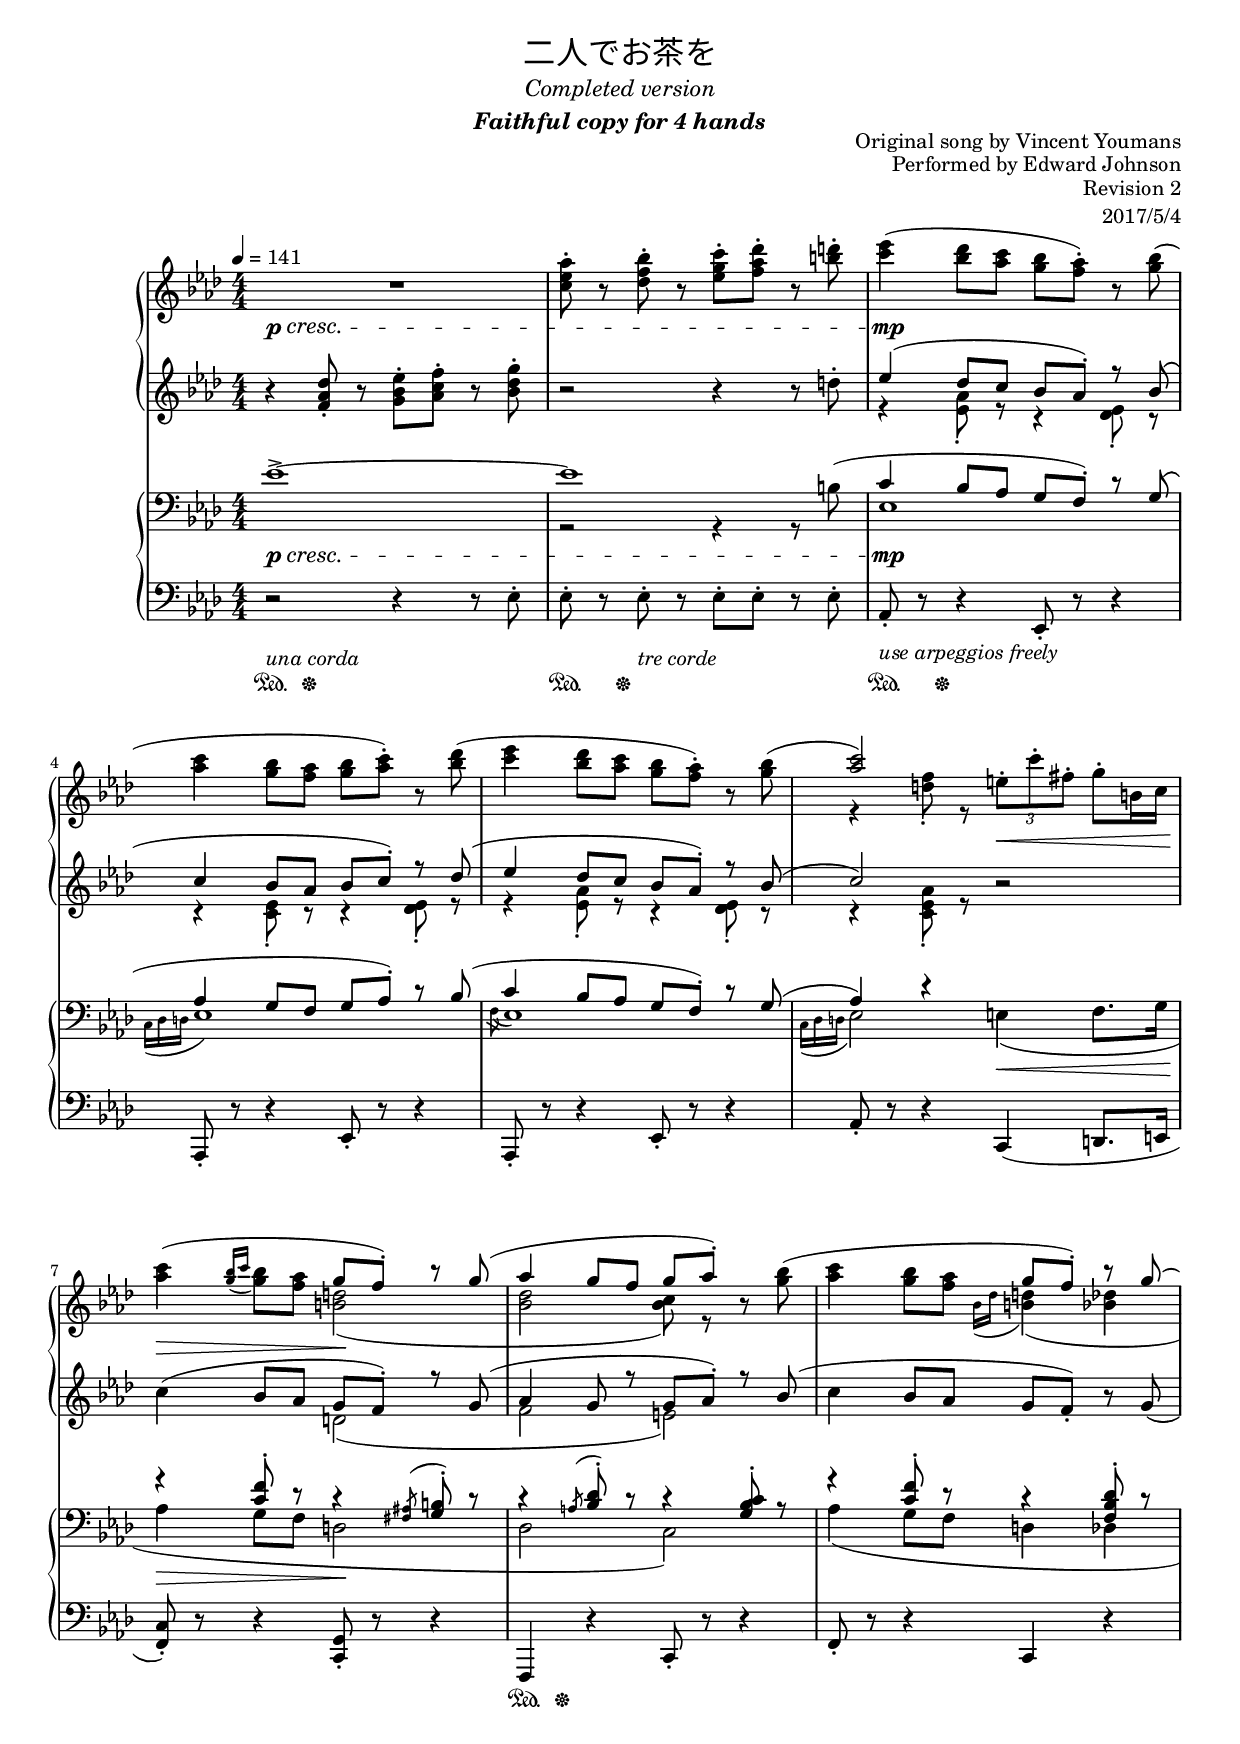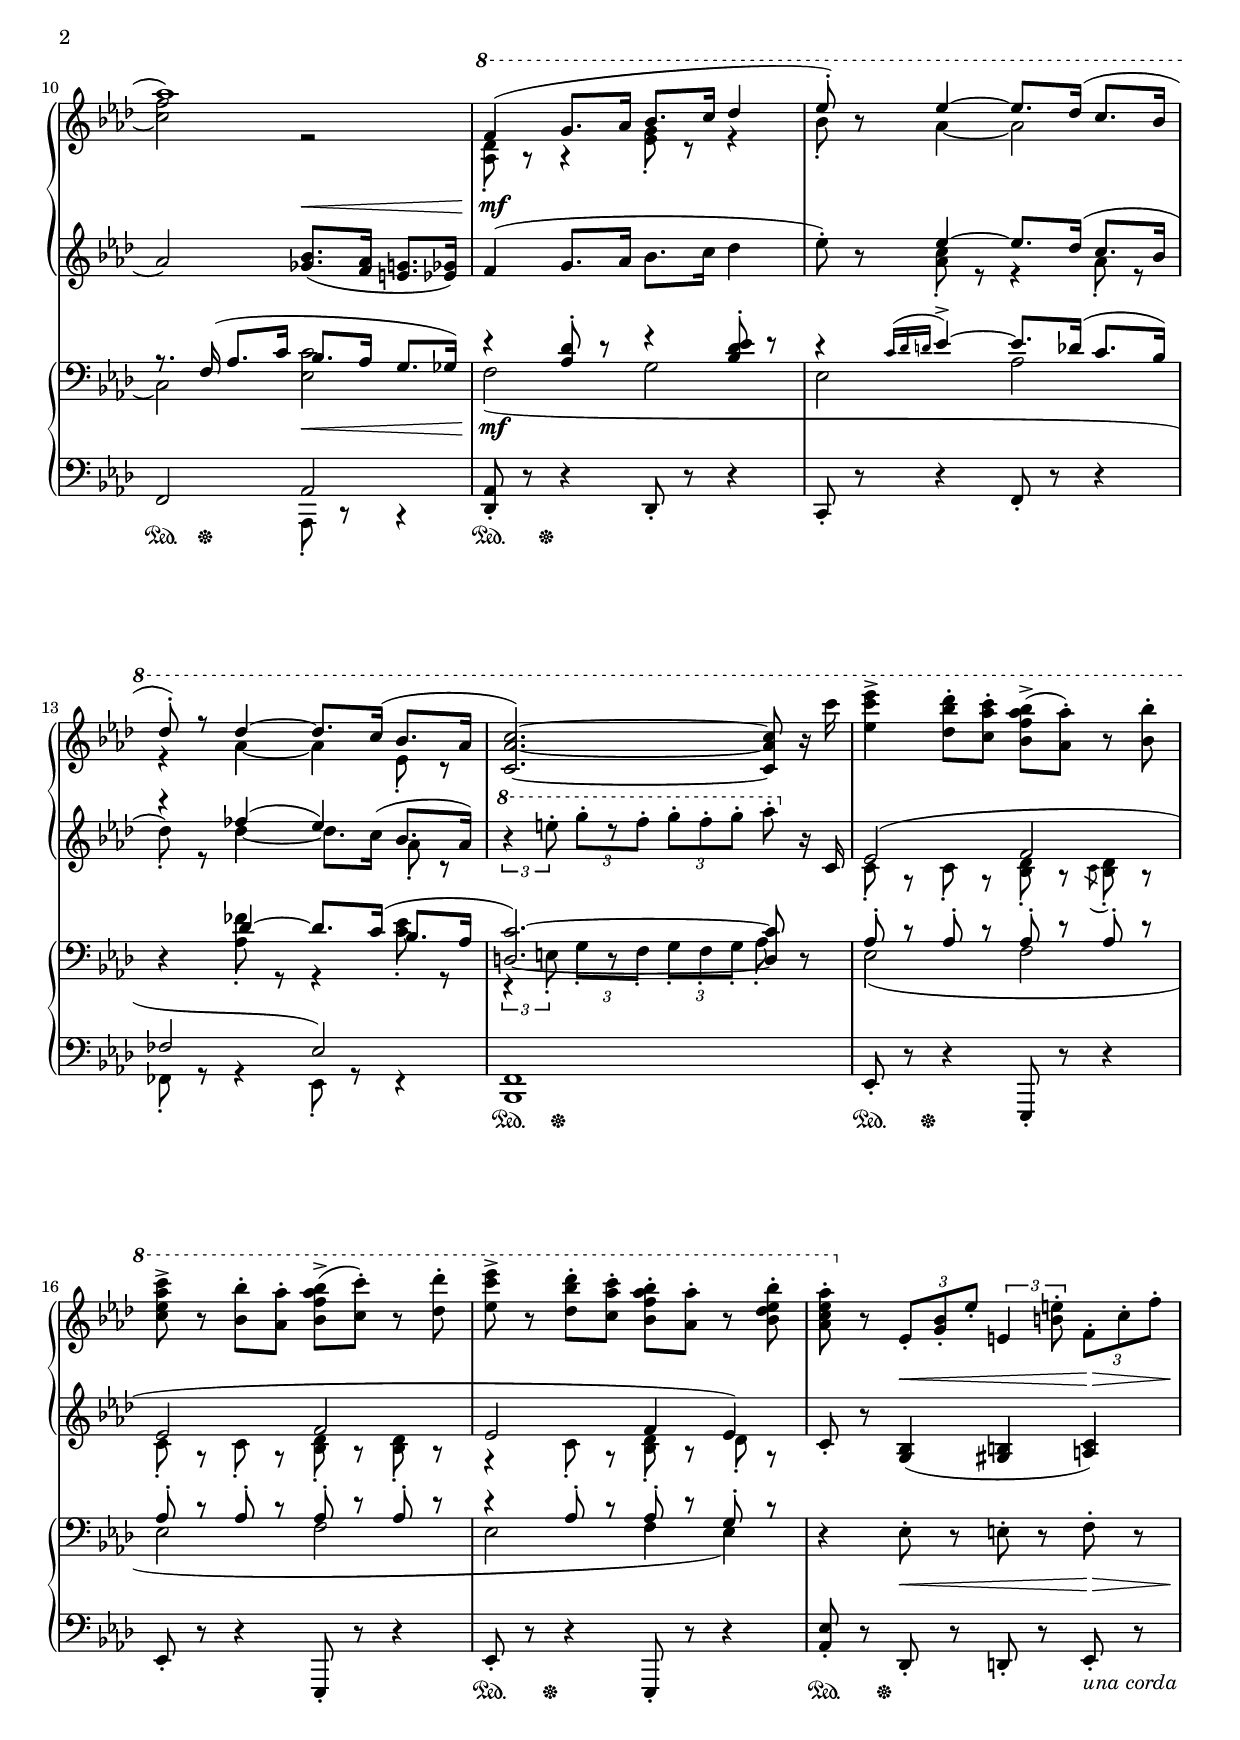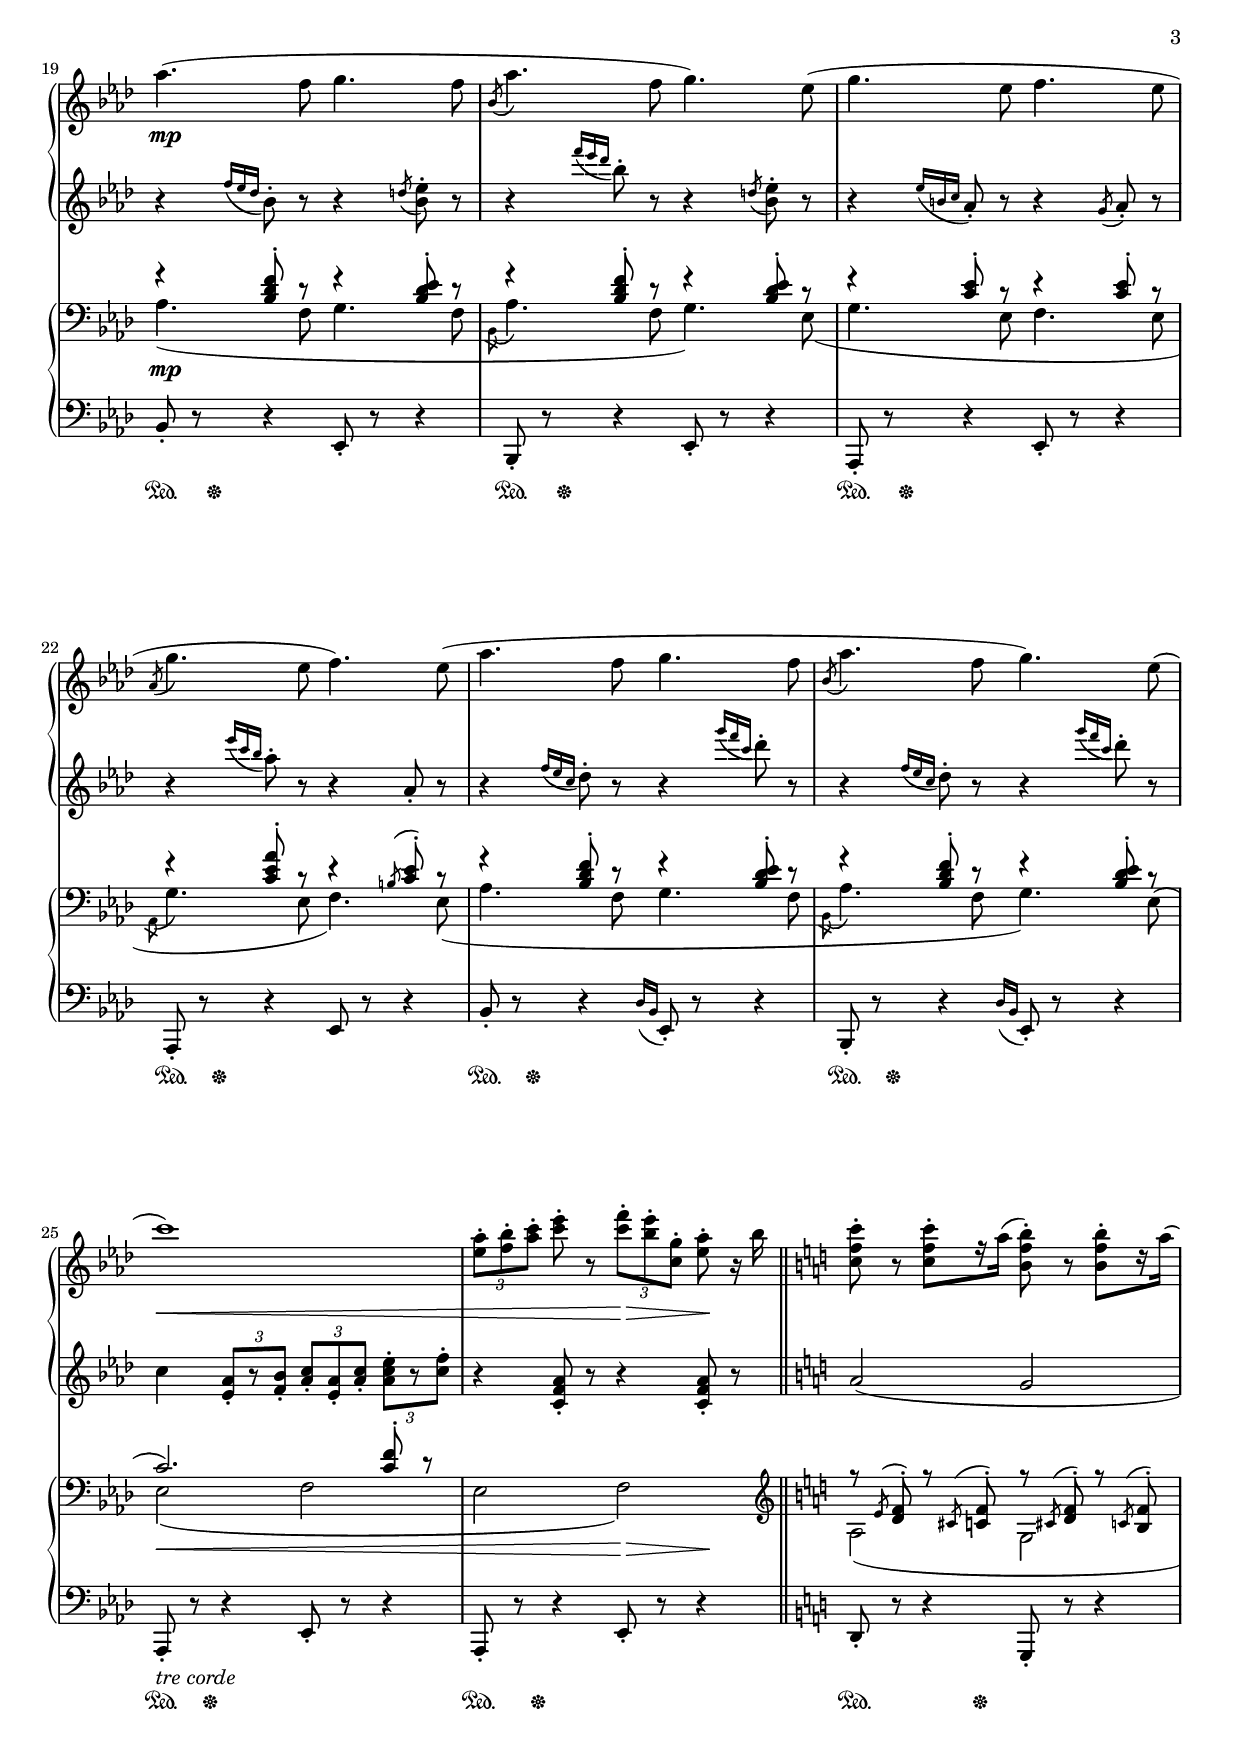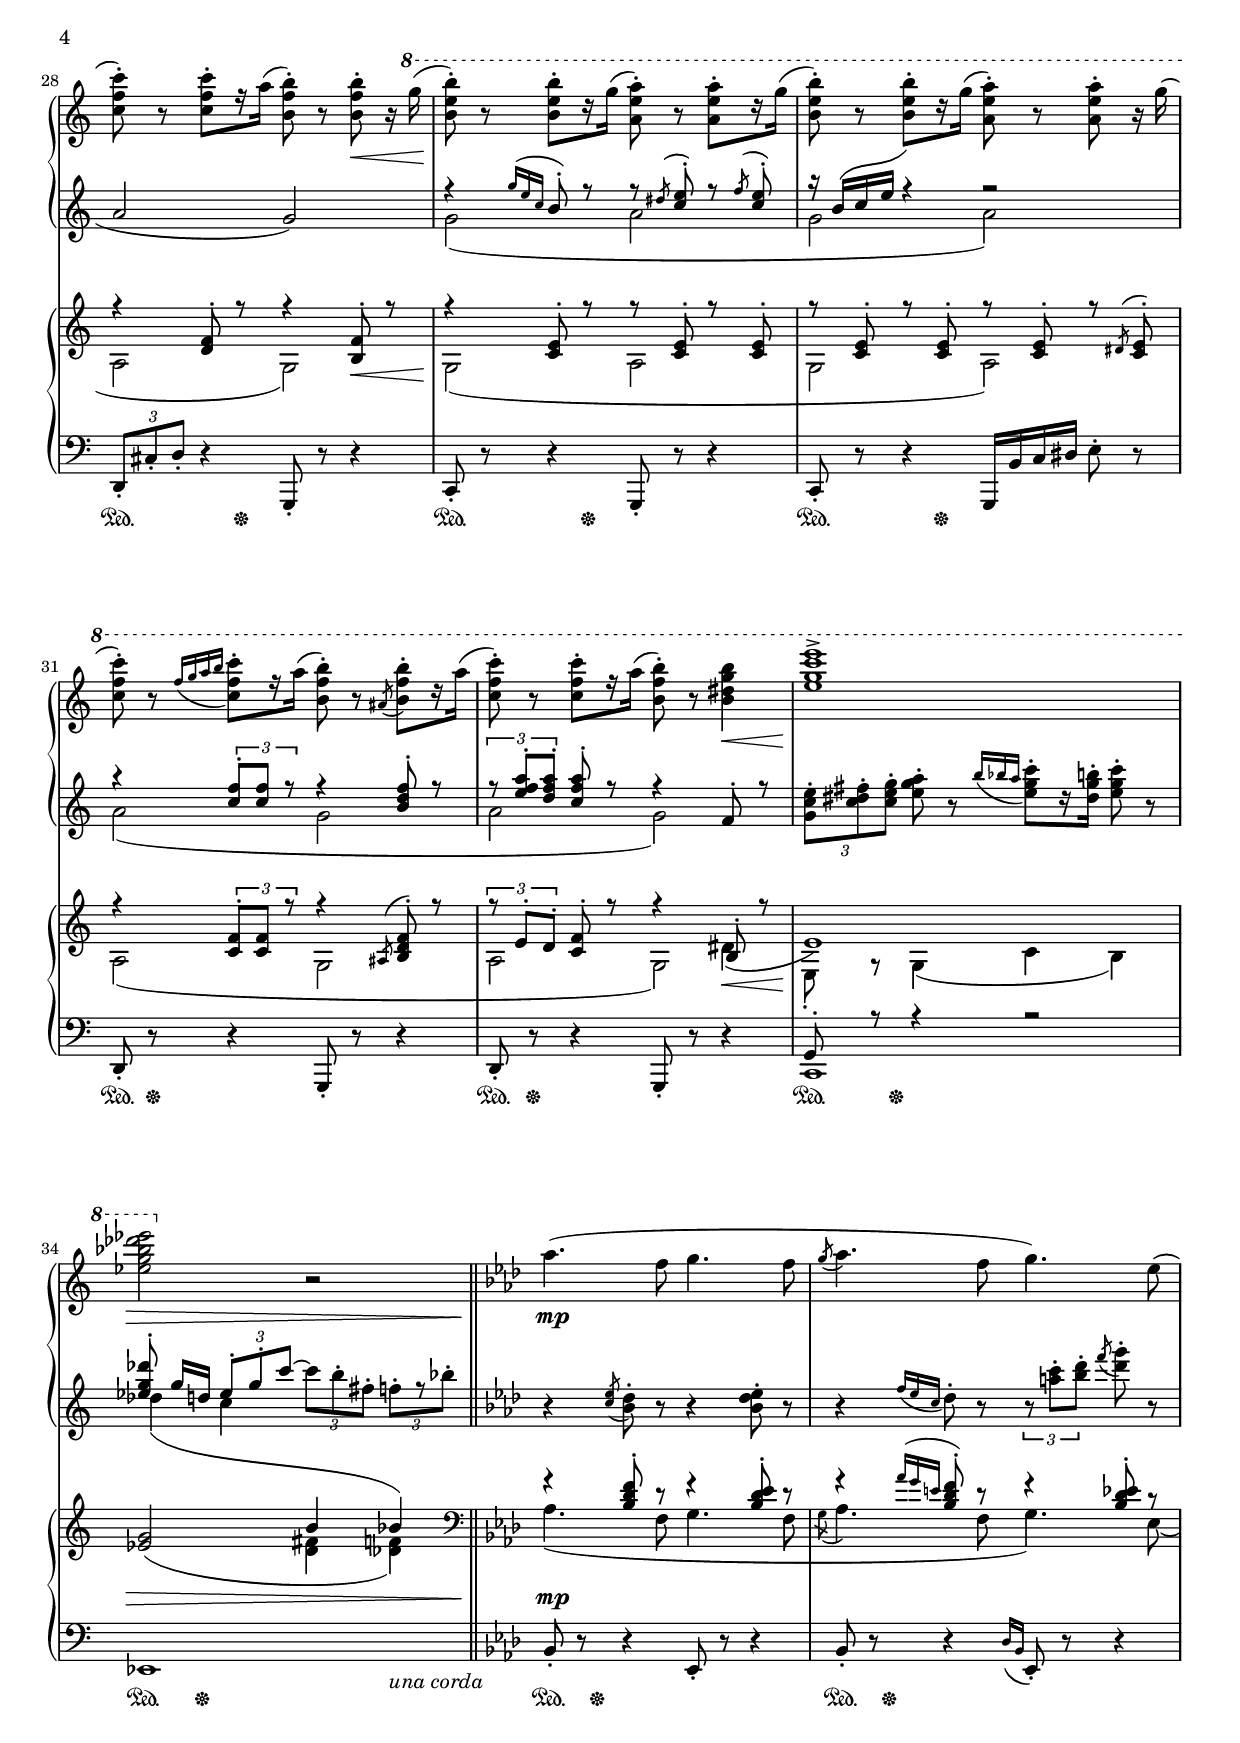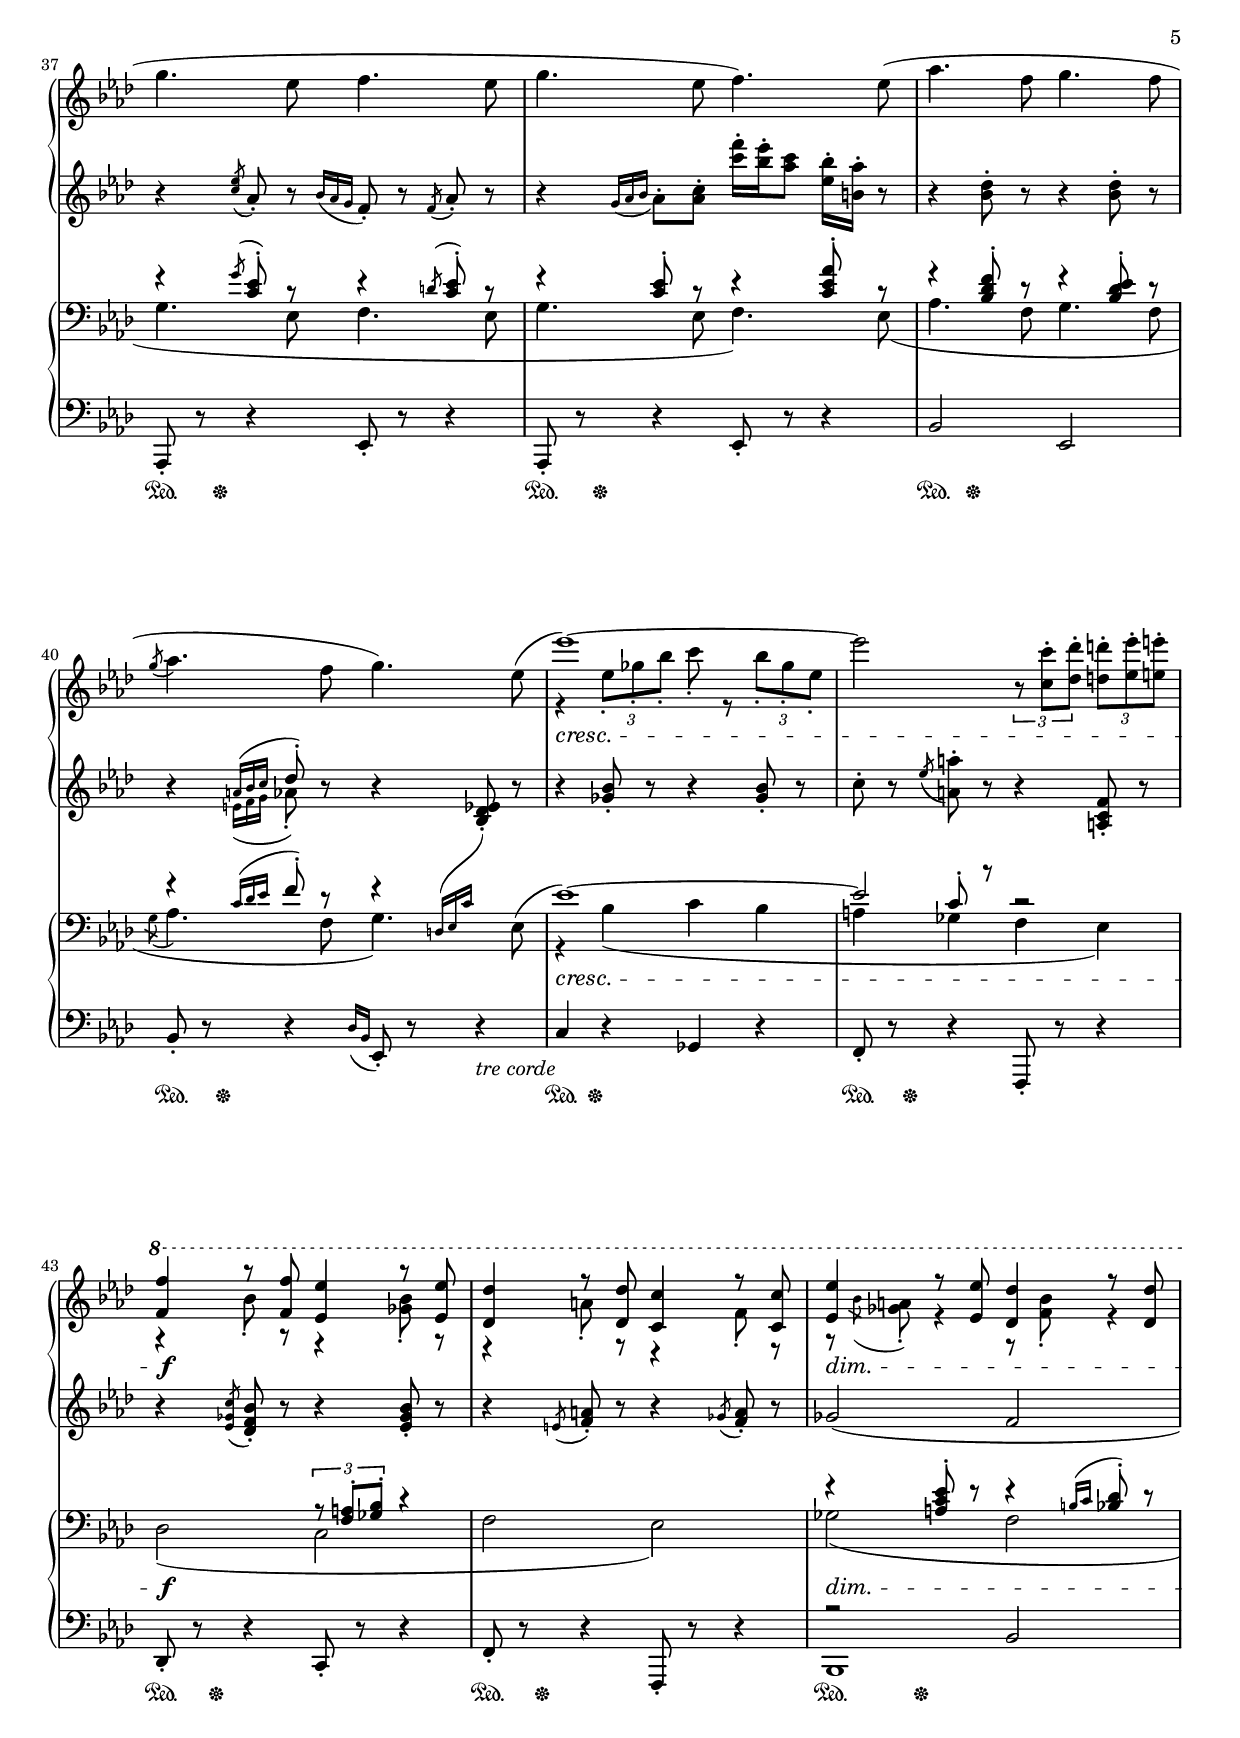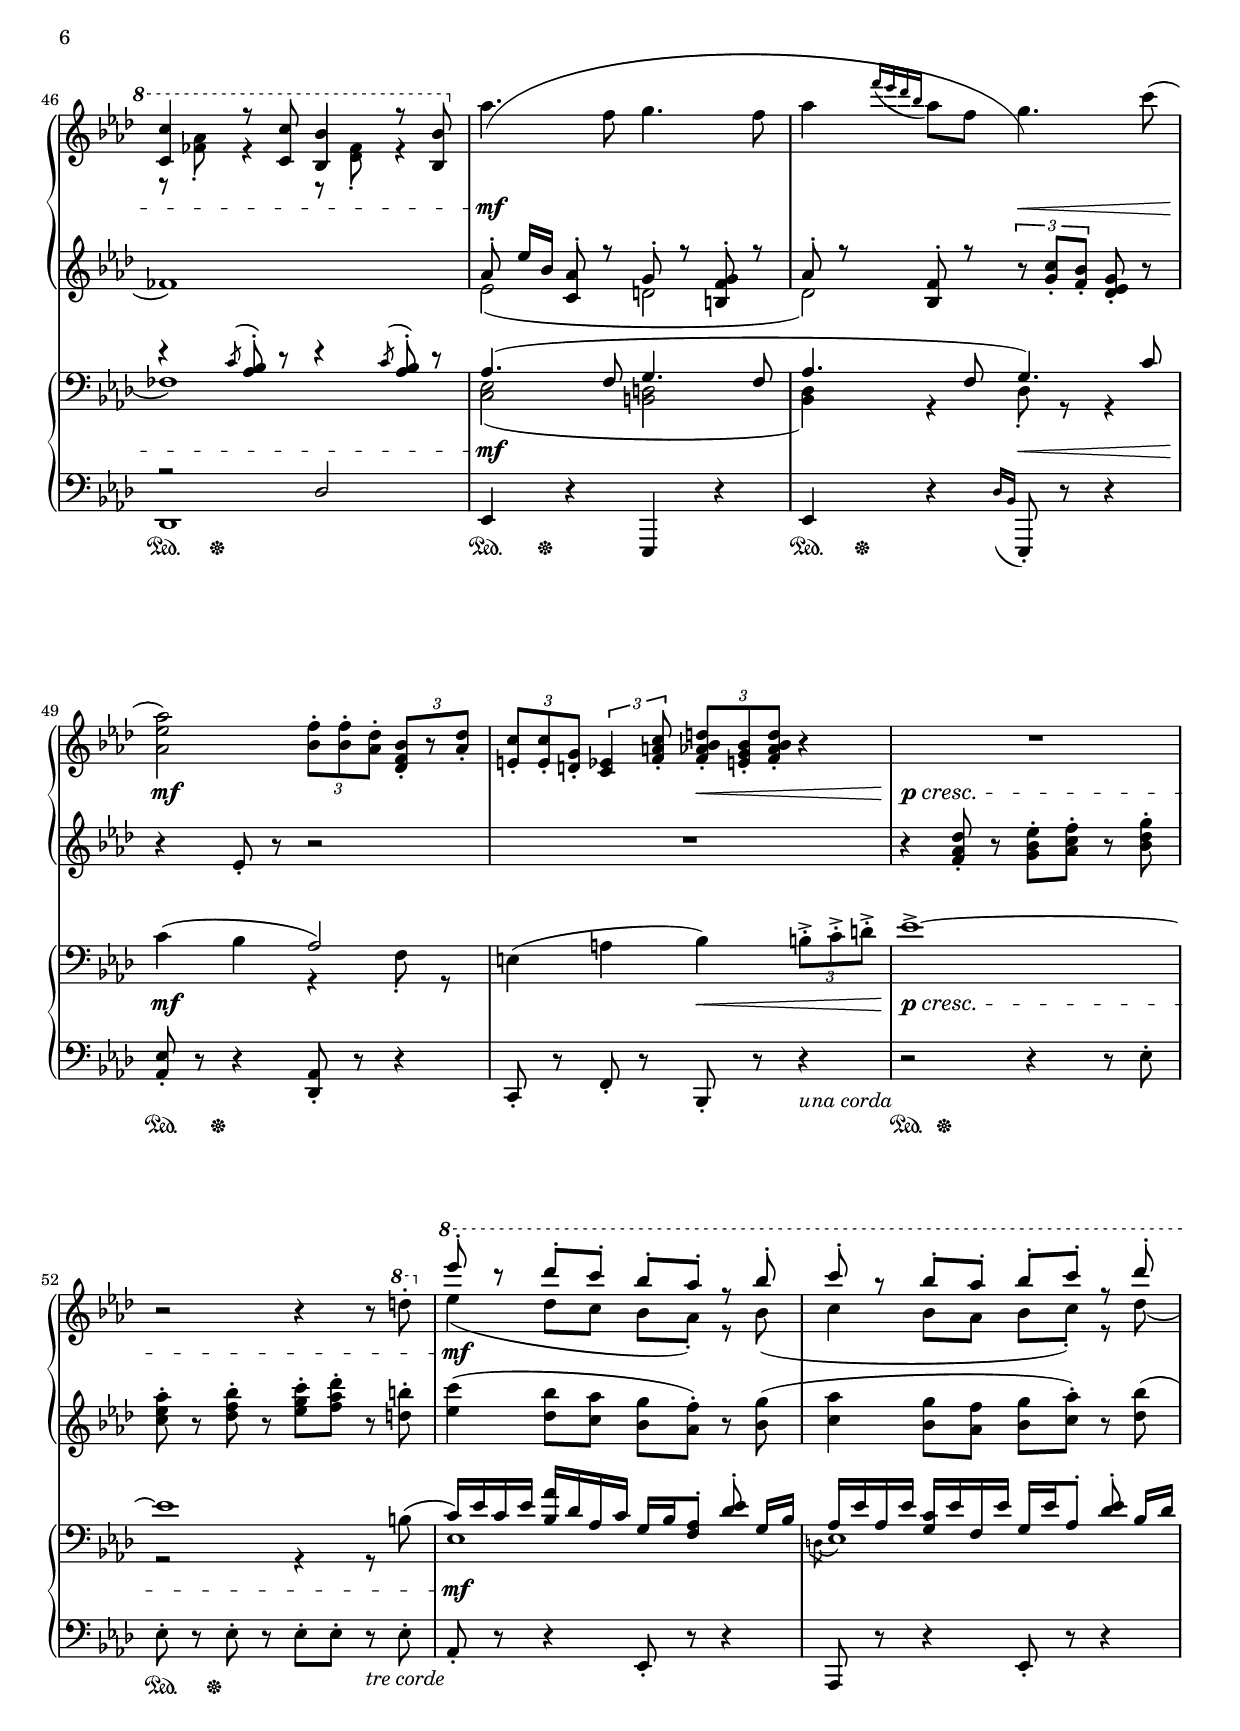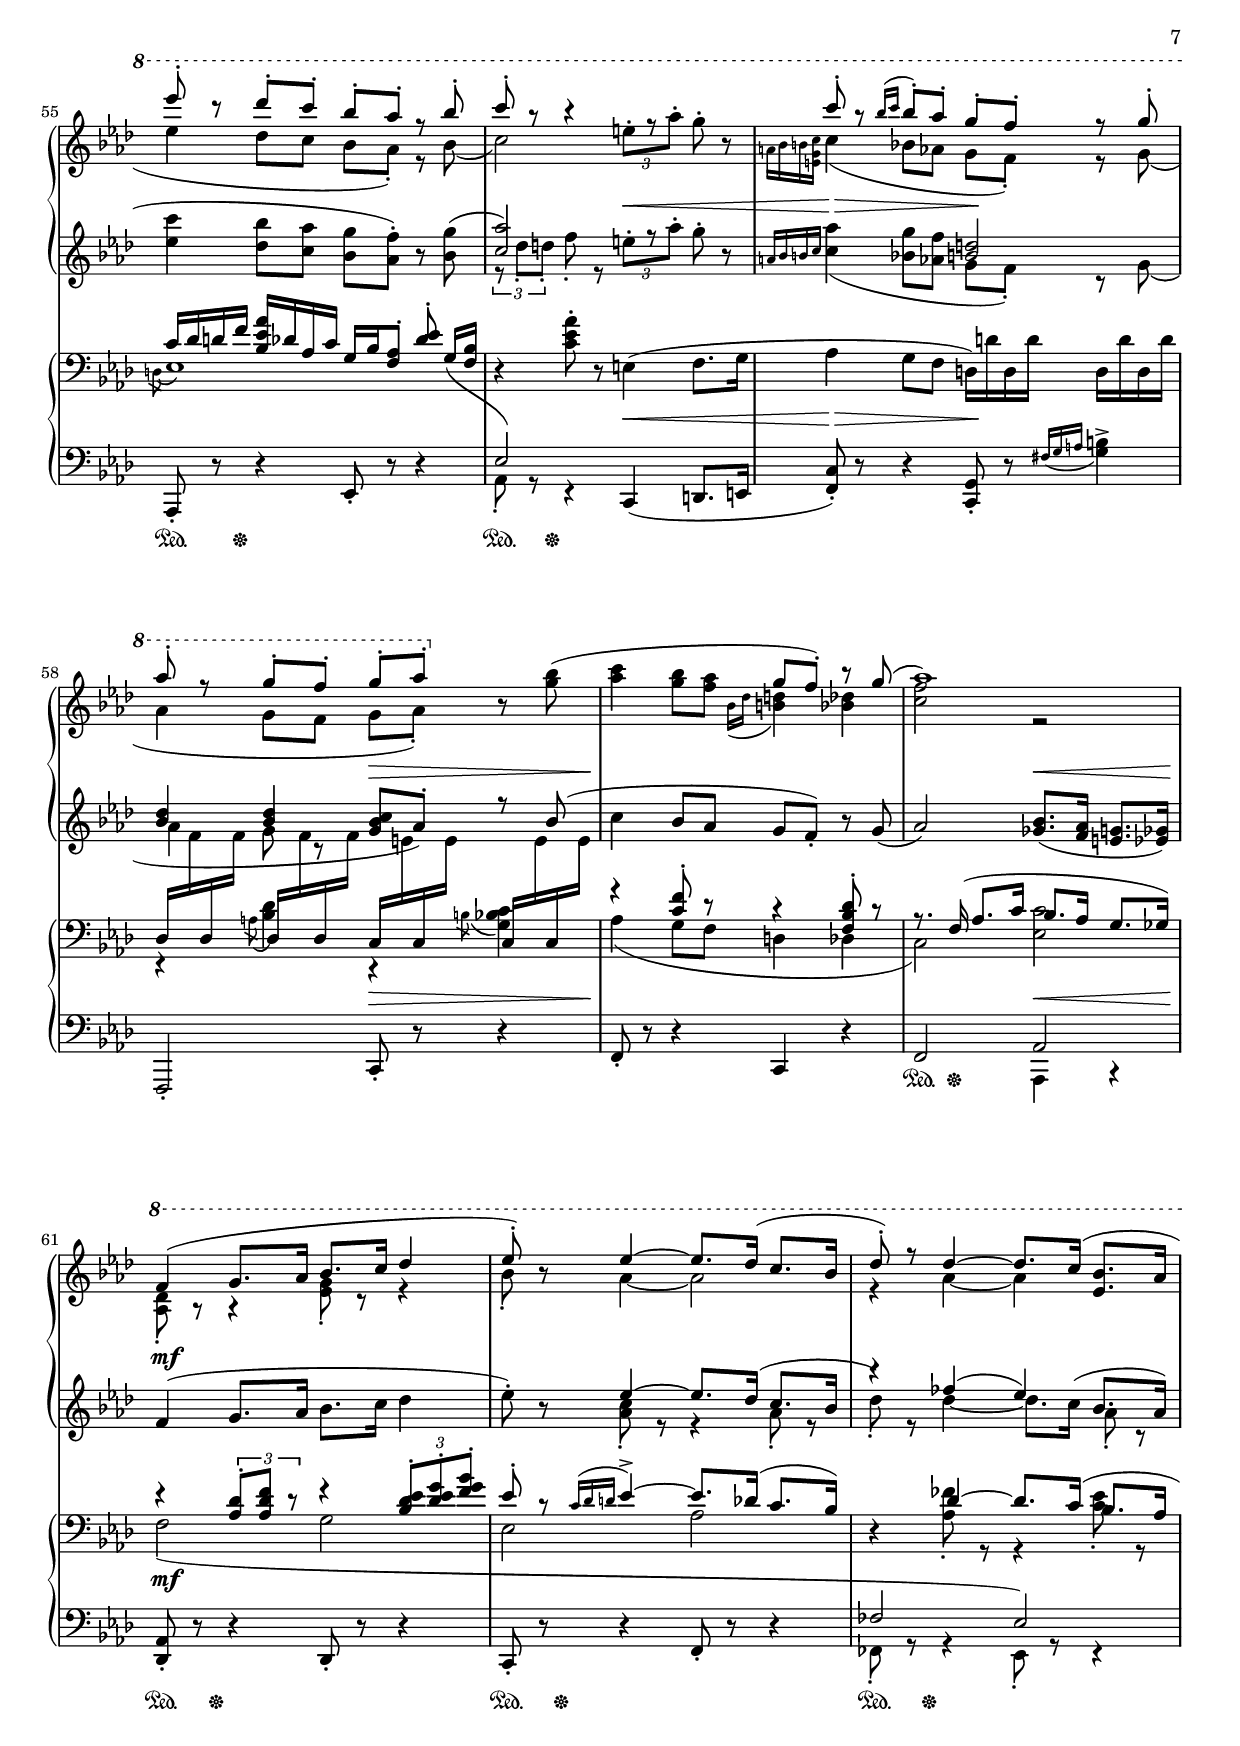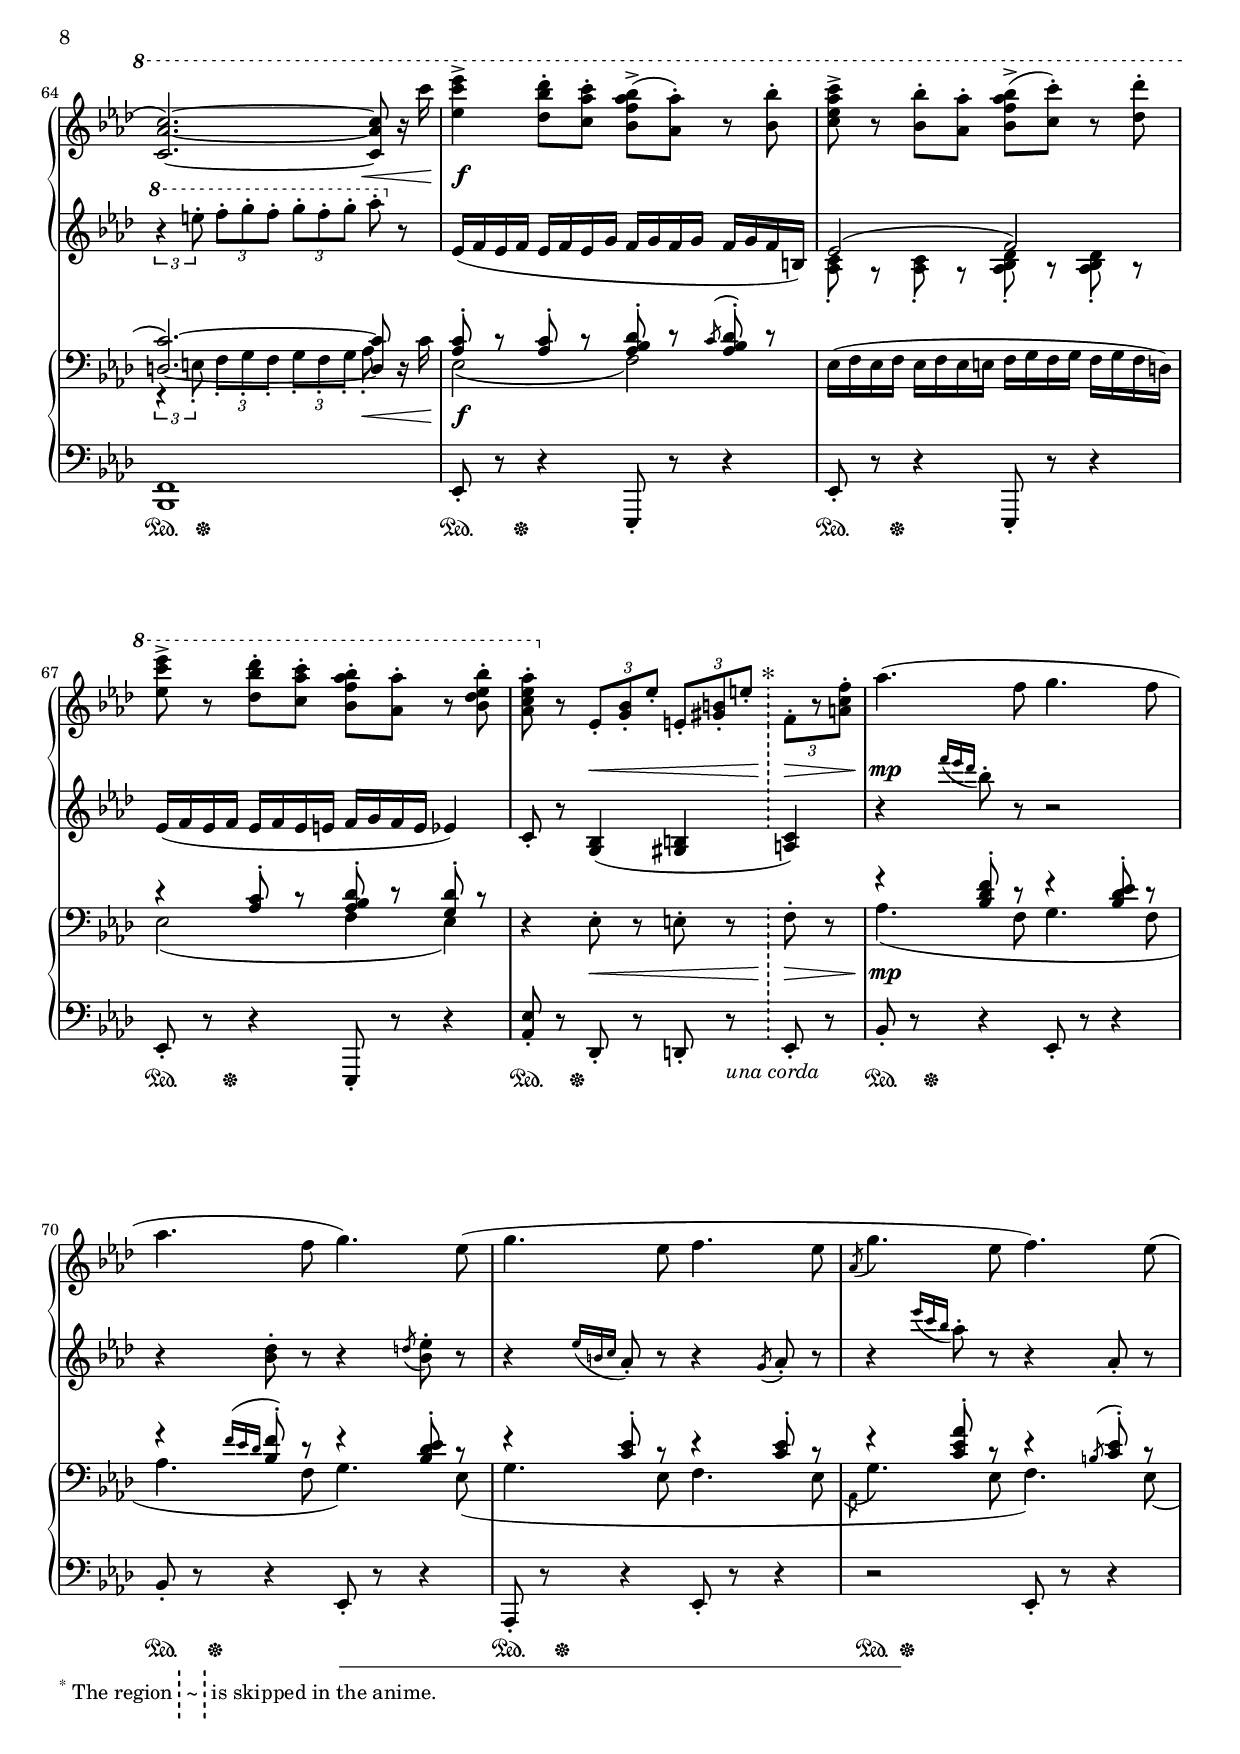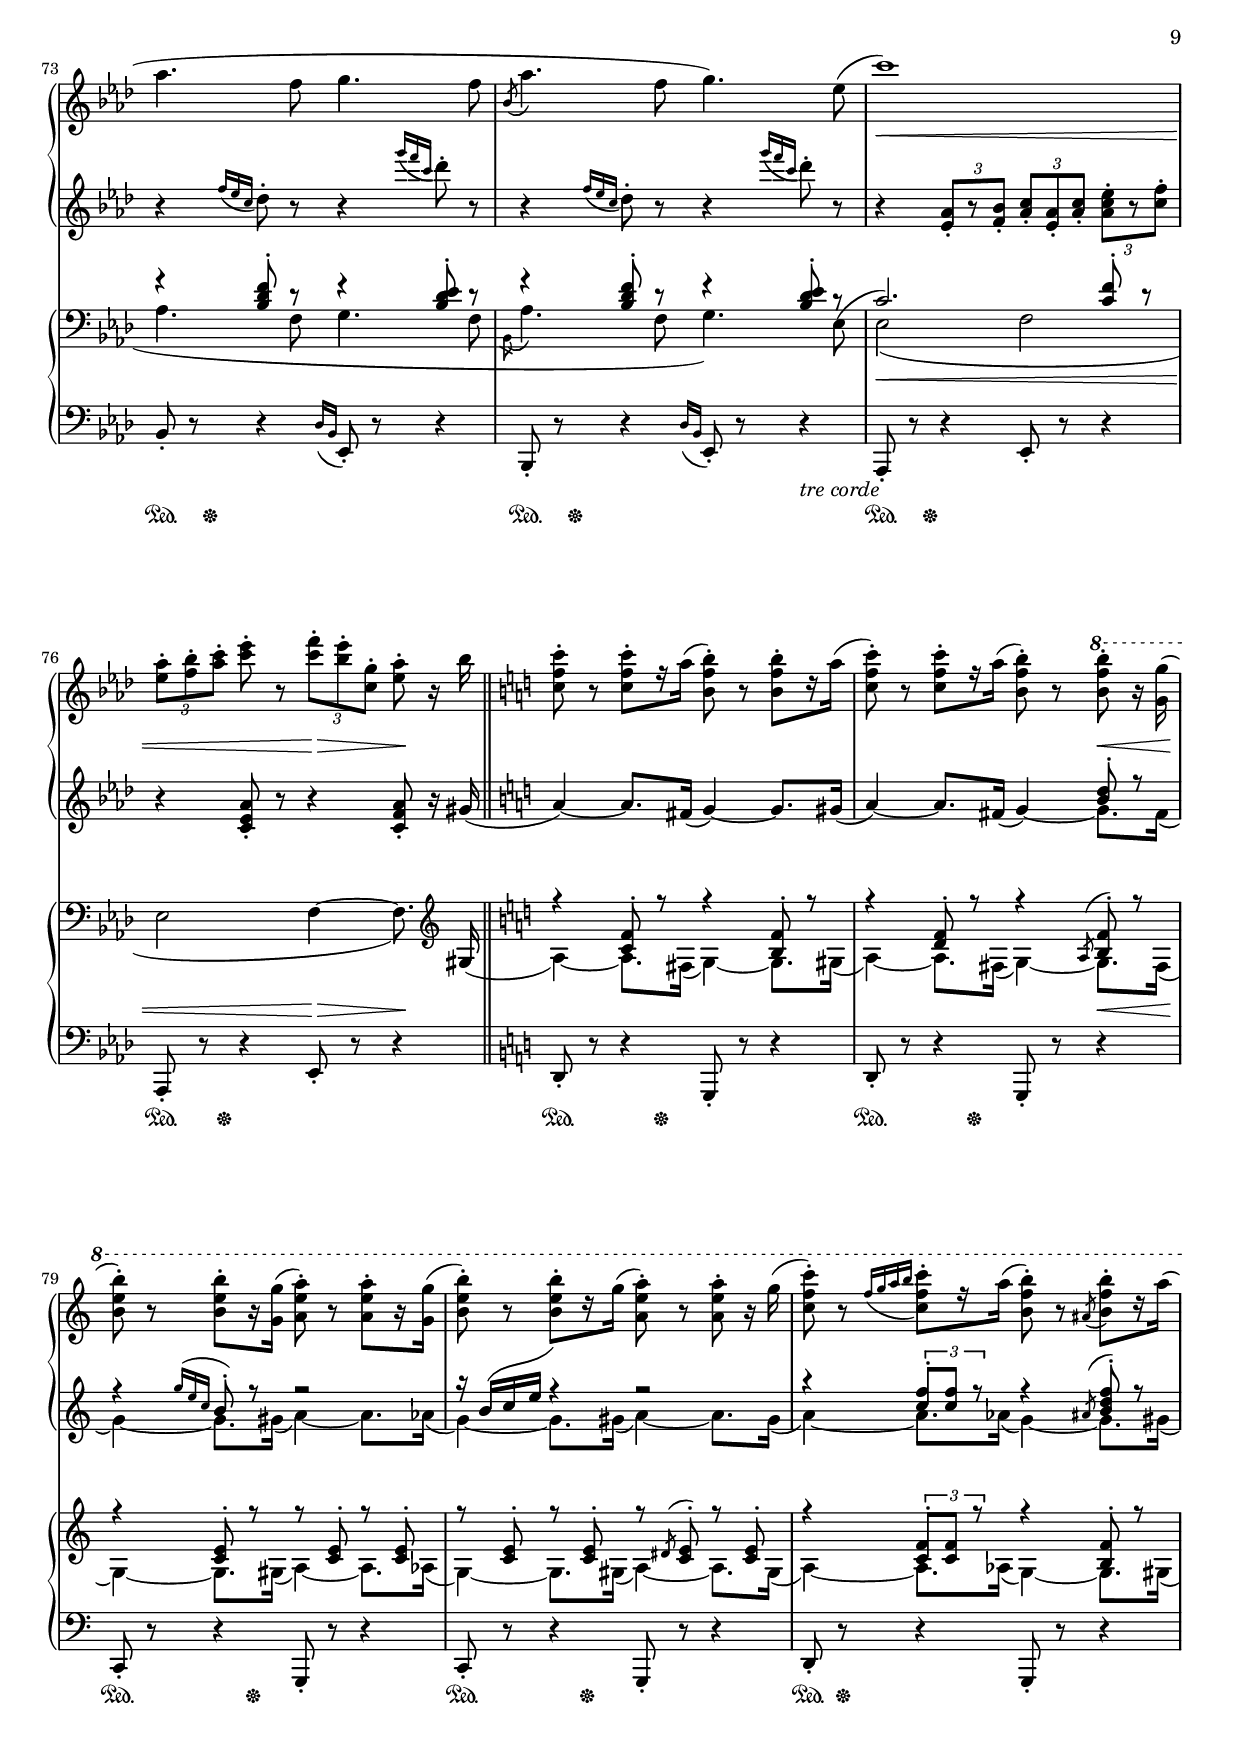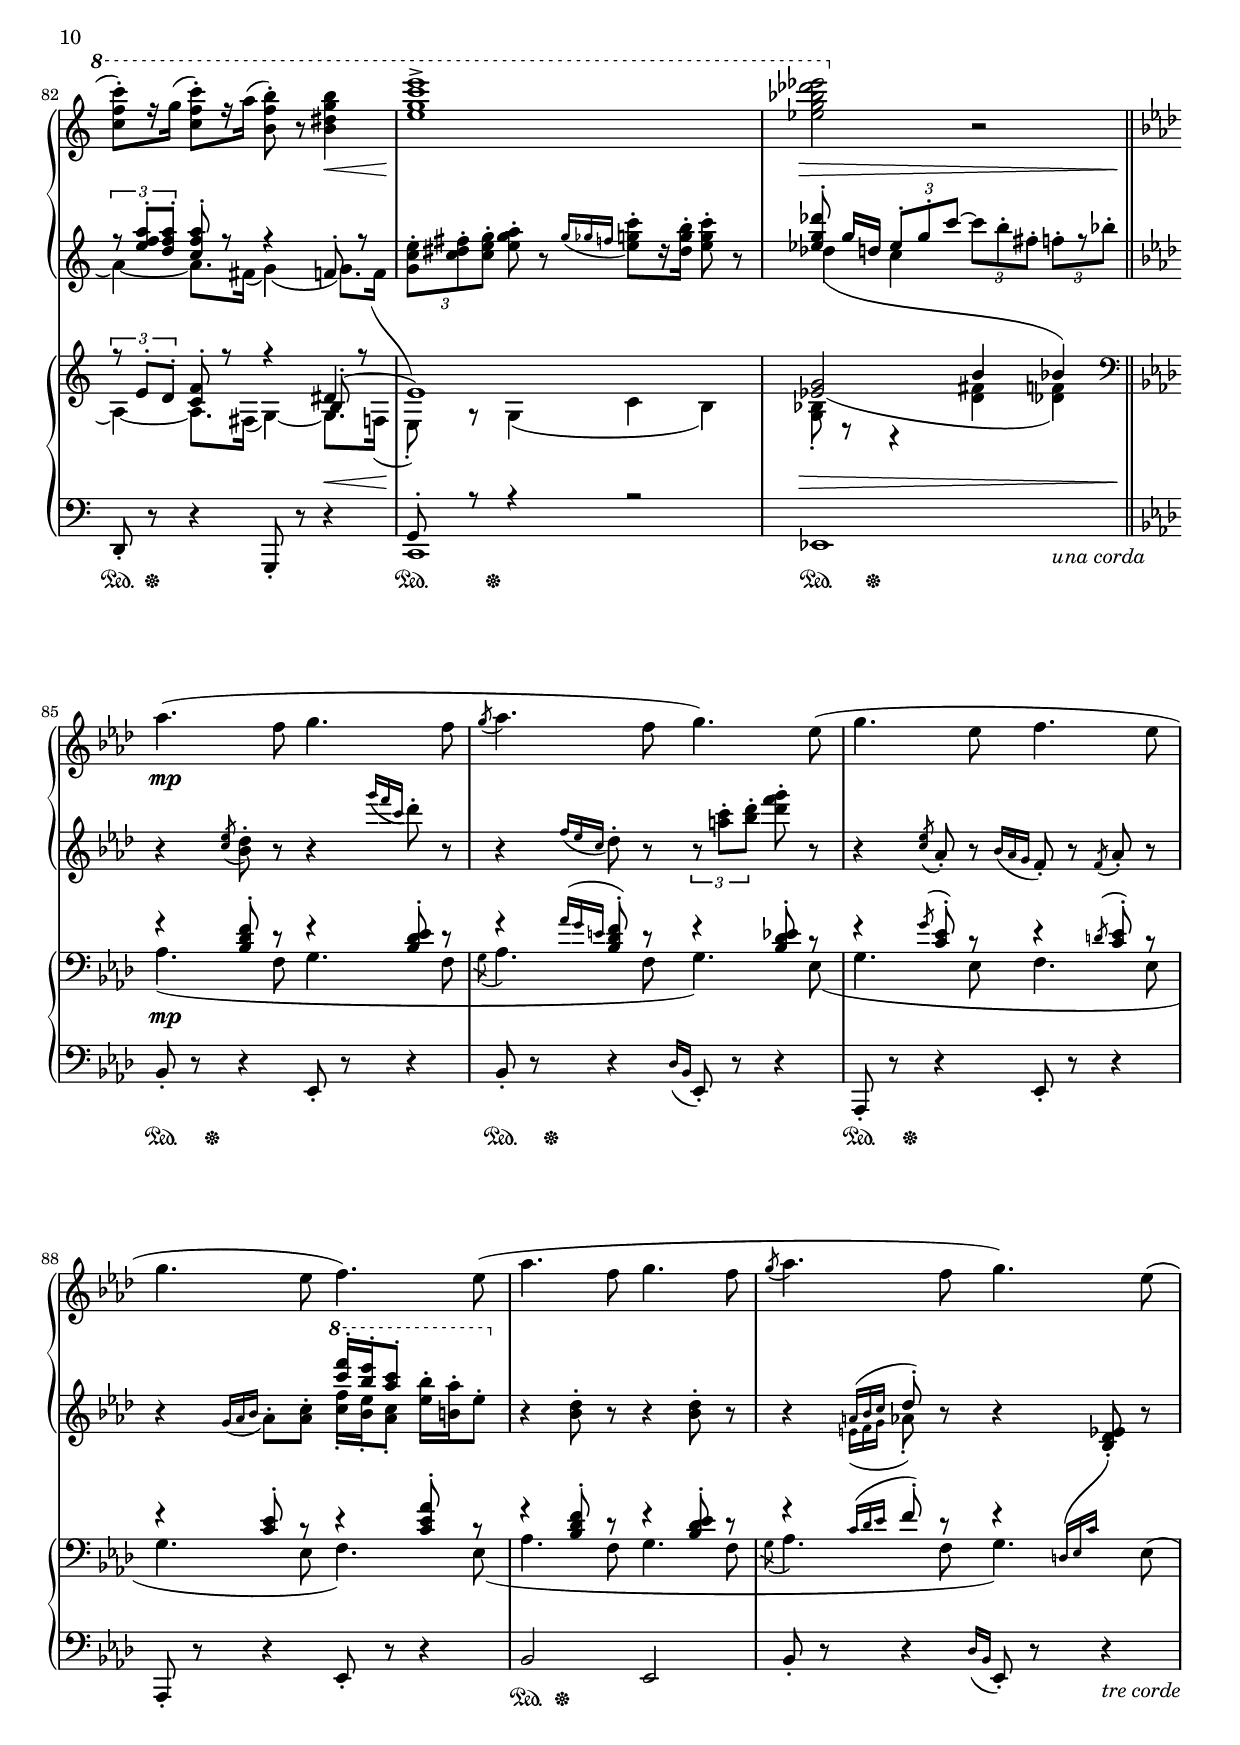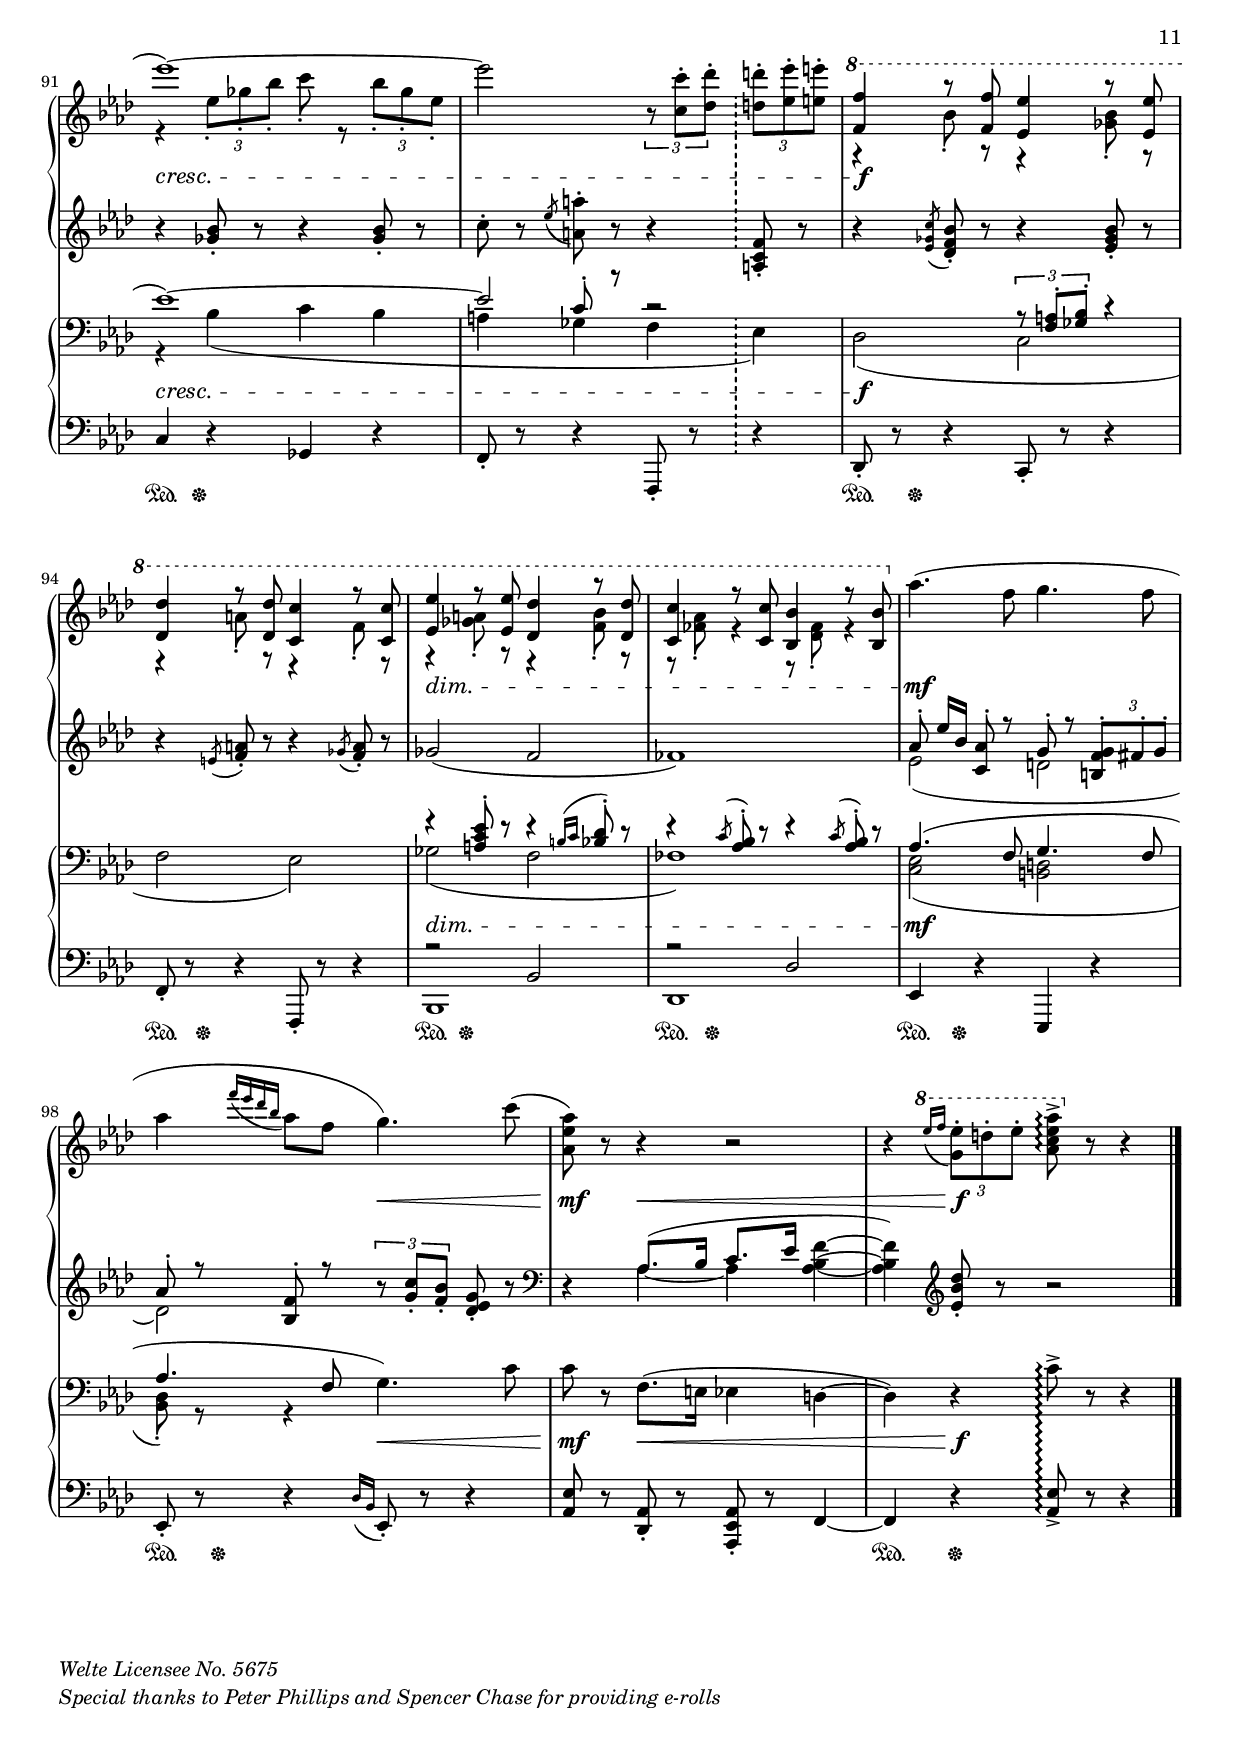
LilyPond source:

\version "2.19.59"

#(set-global-staff-size 17.82)

\include "stylesheet.ily"

cll = \change Staff = "ll"
clr = \change Staff = "lr"
crl = \change Staff = "rl"
crr = \change Staff = "rr"

albs = #(define-music-function
  (parser location start end) (number? number?)
  #{
   \shape #`(((0 . ,start) (0 . ,start) (0 . 0) (0 . 0)) ((0 . 0) (0 . 0) (0 . ,end) (0 . ,end))) Slur
  #}
)


\header {
  title = "二人でお茶を"
  subtitle = \markup { \center-column { \normal-text \italic "Completed version" \bold \italic "Faithful copy for 4 hands" } }
  composer = \markup \override #'(baseline-skip . 2.5) \right-column { "Original song by Vincent Youmans" "Performed by Edward Johnson" }
  revision = "Revision 2"
  date = "2017/5/4"
}

\paper {
  page-count = 11
  system-count = 33
  max-systems-per-page = 3
}

global = {
  \key aes \major
  \time 4/4
  \tempo 4 = 141

  s1*26
  \bar "||"

  s1*8
  \bar "||"

  s1*33 s2.
  \footnote \markup \null #'(0 . 0) \markup {
    \super "*" "The region"
    \override #'(thickness . 2)
    \override #'(on . 0.4)
    \override #'(off . 0.3)
    \translate #'(0 . -2) \draw-dashed-line #'(0 . 5)
    "~"
    \override #'(thickness . 2)
    \override #'(on . 0.4)
    \override #'(off . 0.3)
    \translate #'(0 . -2) \draw-dashed-line #'(0 . 5)
    "is skipped in the anime."
  } \mark \markup \larger "*" \bar "!" \noBreak s4

  s1*8
  \bar "||"

  s1*8
  \bar "||"

  s1*7 s2. \bar "!" \noBreak s4

  s1*8
  \bar "|."
}

rr = << \global \relative c'' {
  \clef treble
  R1 | <c ees aes>8-. r <des f bes>8-. r <ees g c>-. <f aes des>-. r <b d>-. |

  <c ees>4( <bes des>8 <aes c> <g bes> <f aes>-.) r <g bes>( |
  <aes c>4 <g bes>8 <f aes> <g bes> <aes c>-.) r <bes des>( |
  <c ees>4 <bes des>8 <aes c> <g bes> <f aes>-.) r <g bes>( |
  << { \voiceOne <aes c>2)  } \new Voice { \voiceTwo r4 <d, f>8-. r } >> \oneVoice \tuplet 3/2 { e8-. c'-. fis,-. } g-. b,16 c |

  << {
    <aes' c>4( \acciaccatura { <g bes>16 c } <g bes>8 <f aes> \voiceOne g f-.) r g( |
    aes4 g8 f g aes-.) \oneVoice r <g bes>( |
    <aes c>4 <g bes>8 <f aes> \voiceOne g f-.) r g( |
    aes1) |
     } \new Voice {
    \voiceTwo s2 <b, d>( | <bes des> <bes c>8) r s4 | s2 \acciaccatura { bes16 des } \shape #'((0 . -2) (0 . -1.5) (0 . 0) (0 . 0)) Slur <b d>4( <bes des> | <c f>2) r2 |
  } >> \oneVoice

  << { \voiceOne \ottava 1 f4( g8. aes16 bes8. c16 des4 |
       ees8-.) \oneVoice r \voiceOne ees4 ~ ees8. \shape #'(() ((0 . 2) (0.7 . 1.7) (0 . 0.5) (0 . 0))) Slur des16( c8. bes16 |
       des8-.) r des4 ~ des8. c16( bes8. aes16 |
     } \new Voice {
       \voiceTwo <aes, des>8-. r r4 <ees' g>8-. r r4 | bes'8-. s aes4 ~ aes2 |
       r4 aes ~ aes ees8-. r |
  } >> \oneVoice
  <c aes' c>2.) ~ q8 r16 c''

  <ees, c' ees>4-> <des bes' des>8-. <c aes' c>-. <bes f' aes bes>->( <aes aes'>-.) r <bes bes'>-. |
  <c ees aes c>8-> r <bes bes'>-. <aes aes'>-. <bes f' aes bes>->( <c c'>-.) r <des des'>-. |
  <ees c' ees>8-> r <des bes' des>-. <c aes' c>-. <bes f' aes bes>-. <aes aes'>-. r <bes des ees bes'>-. |
  <aes c ees aes>8-. \ottava 0 r \tuplet 3/2 { ees,8-. <g bes>-. ees'-. } \tuplet 3/2 { e,4 <b' e>8-. } \tuplet 3/2 { f8-. c'-. f-. }

  aes4.( f8 g4. f8 | \acciaccatura bes,8 aes'4. f8 g4.) ees8( | g4. ees8 f4. ees8 | \acciaccatura aes,8 g'4. ees8 f4.) ees8( |

  aes4. f8 g4. f8 | \acciaccatura bes,8 aes'4. f8 g4.) ees8( |
  c'1) | \tuplet 3/2 { <ees, aes>8-. <f bes>-. <aes c>-. } <c ees>8-. r \tuplet 3/2 { <c f>8-. <bes ees>-. <c, g'>-. } <ees aes>8-. r16 bes' |

  \key c \major
  <c, f c'>8-. r q-.[ r16 a']( <b, f' b>8-.) r q-.[ r16 a']( |
  <c, f c'>8-.) r q-.[ r16 a']( <b, f' b>8-.) r q-. r16 \ottava 1 g''( |
  <b, e b'>8-.) r q-.[ r16 g']( <a, e' a>8-.) r q-.[ r16 g']( |
  <b, e b'>8-.) r q-.[ r16 g']( <a, e' a>8-.) r q-. r16 g'( |

  <c, f c'>8-.) r \acciaccatura { f16 g a b } q8-.[ r16 a]( <b, f' b>8-.) r \acciaccatura ais8 q-.[ r16 a']( |
  <c, f c'>8-.) r q-.[ r16 a']( <b, f' b>8-.) r <b dis g b>4
  <e g c e>1-> | <ees g bes des ees>2 \ottava 0 r2 |

  \key aes \major
  aes,4.( f8 g4. f8 \acciaccatura g | aes4. f8 g4.) ees8( |
  g4. ees8 f4. ees8 | g4. ees8 f4.) ees8( |

  aes4. f8 g4. f8 \acciaccatura g | aes4. f8 g4.) ees8( |
  << { \voiceOne ees'1) ~ | \oneVoice ees2 } \new Voice {
    \voiceTwo r4 \tuplet 3/2 { ees,8-. ges-. bes-. } c8-. r \tuplet 3/2 { bes8-. ges-. ees-. } |
  } >>
  \tuplet 3/2 { r8 <c c'>-. <des des'>-. } \tuplet 3/2 { <d d'>-. <ees ees'>-. <e e'>-. } |

  \ottava 1
  << {
    \voiceOne
    <f f'>4 r8 q <ees ees'>4 r8 q | <des des'>4 r8 q <c c'>4 r8 q |
    <ees ees'>4 r8 q <des des'>4 r8 q | <c c'>4 r8 q <bes bes'>4 r8 q |
     } \new Voice {
    \voiceTwo
    r4 bes'8-. r r4 <ges bes>8-. r | r4 a8-. r r4 f8-. r |
    r8 \acciaccatura bes <ges a>-. r4 r8 <f bes>8-. r4 | r8 <fes aes>-. r4 r8 <des fes>-. r4 |
  } >>
  \ottava 0 \oneVoice

  \shape #'((0 . -3.5) (0 . 0.8) (0 . 0.8) (0 . -3.5)) Slur aes'4.( f8 g4. f8 | aes4 \acciaccatura { f'16 ees des bes } aes8 f g4.) c8( |
  <aes, ees' aes>2) \tuplet 3/2 { <bes f'>8-. q-. <aes des>-. } \tuplet 3/2 { <des, f bes>-.[ r <aes' des>-.] } |
  \tuplet 3/2 { <e c'>-. q-. <d g>-. } \tuplet 3/2 { <c ees>4 <f a c>8-. } \tuplet 3/2 { <f aes bes d>8-. <e g bes>-. <f aes bes d>-. } r4 |

  R1 | r2 r4 r8 \ottava 1 d''8-. |

  \ottava 1
  << {
    ees'8-. r des-. c-. bes-. aes-. r bes-. | c-. r bes-. aes-. bes-. c-. r des-. |
    ees-. r des-. c-. bes-. aes-. r bes-. | c8-. r r4
  } \\ {
    ees,4( des8 c bes aes-.) r bes( | c4 bes8 aes bes c-.) r des(
    ees4 des8 c bes aes-.) r bes( | c2)
  } >> \tuplet 3/2 { e8-.[ r aes-.] } g8-. r |

  << {
    c8-. r \acciaccatura { bes16 c } bes8-. aes-. g-. f-. r g-. | aes-. r g-. f-. g-.[ aes-.]
  } \\ {
    \grace { a,16 bes b <e, g c> } c'4( bes8 aes g f-.) r g( | aes4 g8 f g[ aes-.])
  } >> \ottava 0 r8 <g bes>(
  << {
    <aes c>4 <g bes>8 <f aes> \voiceOne g f-.) r g( | aes1) |
     } \new Voice {
    \voiceTwo s2 \acciaccatura { bes,16 des } <b d>4 <bes des> | <c f>2 r2 |
  } >> \oneVoice

  << { \voiceOne \ottava 1 f4( g8. aes16 bes8. c16 des4 |
       ees8-.) \oneVoice r \voiceOne ees4 ~ ees8. des16( c8. bes16 |
       des8-.) r des4 ~ des8. c16( <ees, bes'>8. aes16 |
     } \new Voice {
       \voiceTwo <aes, des>8-. r r4 <ees' g>8-. r r4 | bes'8-. s aes4 ~ aes2 |
       r4 aes ~ aes s4 |
  } >> \oneVoice
  <c, aes' c>2.) ~ q8 r16 c''

  <ees, c' ees>4-> <des bes' des>8-. <c aes' c>-. <bes f' aes bes>->( <aes aes'>-.) r <bes bes'>-. |
  <c ees aes c>8-> r <bes bes'>-. <aes aes'>-. <bes f' aes bes>->( <c c'>-.) r <des des'>-. |
  <ees c' ees>8-> r <des bes' des>-. <c aes' c>-. <bes f' aes bes>-. <aes aes'>-. r <bes des ees bes'>-. |
  <aes c ees aes>8-. \ottava 0 r \tuplet 3/2 { ees,8-. <g bes>-. ees'-. } \tuplet 3/2 { e,8-. <gis b>-. e'-. } \tuplet 3/2 { f,8-.[ r <a c f>-.] }

  aes'4.( f8 g4. f8 | aes4. f8 g4.) ees8( | g4. ees8 f4. ees8 | \acciaccatura aes,8 g'4. ees8 f4.) ees8( |

  aes4. f8 g4. f8 | \acciaccatura bes,8 aes'4. f8 g4.) ees8( |
  c'1) | \tuplet 3/2 { <ees, aes>8-. <f bes>-. <aes c>-. } <c ees>8-. r \tuplet 3/2 { <c f>8-. <bes ees>-. <c, g'>-. } <ees aes>8-. r16 bes' |

  \key c \major
  <c, f c'>8-. r q-.[ r16 a']( <b, f' b>8-.) r q-.[ r16 a']( |
  <c, f c'>8-.) r q-.[ r16 a']( <b, f' b>8-.) r \ottava 1 <b' f' b>-. r16 <g g'>( |
  <b e b'>8-.) r q-.[ r16 <g g'>]( <a e' a>8-.) r q-.[ r16 <g g'>]( |
  <b e b'>8-.) r q-.[ r16 g']( <a, e' a>8-.) r q-. r16 g'( |

  <c, f c'>8-.) r \acciaccatura { f16 g a b } q8-.[ r16 a]( <b, f' b>8-.) r \acciaccatura ais8 q-.[ r16 a']( |
  <c, f c'>8-.)[ r16 g'(] q8-.)[ r16 a]( <b, f' b>8-.) r <b dis g b>4
  <e g c e>1-> | <ees g bes des ees>2 \ottava 0 r2 |

  \key aes \major
  aes,4.( f8 g4. f8 \acciaccatura g | aes4. f8 g4.) ees8( |
  g4. ees8 f4. ees8 | g4. ees8 f4.) ees8( |

  aes4. f8 g4. f8 \acciaccatura g | aes4. f8 g4.) ees8( |
  << { \voiceOne ees'1) ~ | \oneVoice ees2 } \new Voice {
    \voiceTwo r4 \tuplet 3/2 { ees,8-. ges-. bes-. } c8-. r \tuplet 3/2 { bes8-. ges-. ees-. } |
  } >>
  \tuplet 3/2 { r8 <c c'>-. <des des'>-. } \tuplet 3/2 { <d d'>-. <ees ees'>-. <e e'>-. } |

  \ottava 1
  << {
    \voiceOne
    <f f'>4 r8 q <ees ees'>4 r8 q | <des des'>4 r8 q <c c'>4 r8 q |
    <ees ees'>4 r8 q <des des'>4 r8 q | <c c'>4 r8 q <bes bes'>4 r8 q |
     } \new Voice {
    \voiceTwo
    r4 bes'8-. r r4 <ges bes>8-. r | r4 a8-. r r4 f8-. r |
    r4 <ges a>8-. r r4 <f bes>8-. r | r8 <fes aes>-. r4 r8 <des fes>-. r4 |
  } >>
  \ottava 0 \oneVoice

  \shape #'(((0 . 0) (0 . 0) (0 . 1) (0 . 1)) ((0 . 3) (0 . 0) (0 . 0) (0 . 0))) Slur aes'4.( f8 g4. f8 | aes4 \acciaccatura { f'16 ees des bes } aes8 f g4.) c8( |
  <aes, ees' aes>8) r r4 r2 | r4 \ottava 1 \acciaccatura { ees''16 f } \tuplet 3/2 { <g, ees'>8-. d'-. ees-. } <aes, c ees aes>->\arpeggio \ottava 0 r r4
} >>

rl = << \global \relative c' {
  \clef treble
  r4 <f aes des>8-. r <g bes ees>-. <aes c f>-. r <bes des g>-. | r2 r4 r8 d-. |

  << {
    \voiceOne ees4( des8 c bes aes-.) r \shape #'((1 . 1.5) (0.7 . 1.5) (0.3 . 1.5) (0 . 1.5)) Slur bes( | c4 bes8 aes bes c-.) r des(
    ees4 des8 c bes aes-.) r bes( | c2)
     } \new Voice {
    \voiceTwo r4 <ees, aes>8-. r r4 <des ees>8-. r | r4 <c ees>8-. r r4 <des ees>8-. r |
    r4 <ees aes>8-. r r4 <des ees>8-. r | r4 <c ees aes>8-. r
  } >> \oneVoice r2 |

  << {
    c'4^( bes8 aes \voiceOne g f-.) r g( | aes4 g8 r g aes-.) r bes( | \oneVoice c4 bes8 aes g f-.) r g( | aes2)
     } \new Voice {
    \voiceTwo s2 d,2( | f e) |
  } >> \oneVoice
  <ges bes>8.( <f aes>16 <e g>8. <ees ges>16) |

  << { f4( g8. aes16 bes8. c16 des4 | ees8-.) r \voiceOne ees4 ~ ees8. des16( c8. bes16 |
       \voiceTwo des8-.) r des4 ~ des8. c16^( \voiceOne bes8. aes16)
       \oneVoice \ottava 1 \tuplet 3/2 { r4 e''8-. } \tuplet 3/2 { g8-.[ r f-.] } \tuplet 3/2 { g-. f-. g-. } \oneVoice aes8-. \ottava 0 r16 c,,,
     } \new Voice {
       s1 | s4 \voiceTwo <aes' c>8-. r r4 aes8-. r | \voiceOne r4 fes'( ees) \voiceTwo aes,8-. r |
  } >>

  << {
    \voiceOne \albs 2 0 ees2( f | ees f | ees f4 ees) |
  } \new Voice {
    \voiceTwo c8-. r c-. r <bes des>8-. r \acciaccatura c q8-. r |
    c8-. r c-. r <bes des>8-. r q-. r | r4 c8-. r <bes des>8-. r des8-. r |
  } >> \oneVoice
  c8-. r <g bes>4 ( <gis b> <a c>) |

  r4 \acciaccatura { f''16 ees des } bes8-. r r4 \acciaccatura d8 <bes ees>8-. r |
  r4 \acciaccatura { f''16 ees des } bes8-. r r4 \acciaccatura d,8 <bes ees>8-. r |
  r4 \acciaccatura { ees16 b c } aes8-. r r4 \acciaccatura g8 aes-. r |
  r4 \acciaccatura { ees''16 c bes } aes8-. r r4 aes,8-. r |

  r4 \acciaccatura { f'16 ees c } des8-. r r4 \acciaccatura { g'16 f c } des8-. r |
  r4 \acciaccatura { f,16 ees c } des8-. r r4 \acciaccatura { g'16 f c } des8-. r |
  c,4 \tuplet 3/2 { <ees, aes>8-.[ r <f bes>-.] } \tuplet 3/2 { <aes c>-. <ees aes>-. <aes c>-. } \tuplet 3/2 { <aes c ees>-.[ r <c f>-.] } |
  r4 <c, f aes>8-. r r4 q8-. r |

  \key c \major
  a'2( g | a g) |
  << { \voiceTwo g( a | g a) } \new Voice {
    \voiceOne r4 \acciaccatura { g'16 e c } b8-. r r \acciaccatura dis <c e>-. r \acciaccatura f <c e>-. |
    r16 \shape #'(((0 . -0.5) (1 . -0.5) (0 . -7) (-0.5 . -5))) Slur b( c e \crr \hideNotes \once \override NoteColumn.ignore-collision = ##t b'8) \unHideNotes
  } \new Voice { s1 | s4 \voiceOne r4 r2 } >>

  << { \voiceTwo a,2( g | a g) } \new Voice {
    \voiceOne r4 \tuplet 3/2 { <c f>8-. q r } r4 <b d f>8-. r |
    \tuplet 3/2 { r <e f a>-. <d f a>-. } <c f a>-. r r4 f,8-. r
  } >> \oneVoice
  \tuplet 3/2 { <g c e>8-. <c dis fis>-. <c e g>-. } <e g a>8-. r \acciaccatura { b'16 bes a } <e g c>8-.[ r16 <dis g b>-.] <e g c>8-. r |
  << {
    \voiceOne <ees g des'>8-. g16[ d] \tuplet 3/2 { ees8-. g-. c ~ } \oneVoice \tuplet 3/2 { c b-. fis-. } \tuplet 3/2 { f-.[ r bes-.] }
     } \new Voice {
    \voiceTwo \shape #'((0 . 9) (0 . 7) (0.5 . 10) (0.5 . 5)) Slur des,4( c \clr \voiceOne b bes)
  } >>

  \key aes \major
  r4 \acciaccatura <c ees>8 <bes des>-. r r4 <bes des ees>8-. r |
  r4 \acciaccatura { f'16 ees c } des8-. r \tuplet 3/2 { r8 <a' c>-. <bes des>-. } \acciaccatura f'8 <des g>8-. r |
  r4 \acciaccatura <c, ees>8 aes-. r \acciaccatura { bes16 aes g } f8-. r \acciaccatura f aes-. r |
  r4 \acciaccatura { g16 aes bes } aes8-. <aes c>-. <c' f>16-. <bes ees>-. <aes c>8 <ees bes'>16-.[ <b aes'>-.] r8 |

  r4 <bes des>8-. r r4 <bes des>8-. r |
  r4 << { \acciaccatura { a16 bes c } des8-. } \\ { \acciaccatura { e,16 f g } aes8-. } >> r r4 \clr \acciaccatura { \shape #'((0 . -6) (0 . -5) (1.7 . -6.6) (-0.2 . -4.2)) Slur \slurUp d,,16 ees c' } \crl \slurNeutral <bes des ees>8-. r |
  r4 <ges' bes>8-. r r4 q8-. r | c8-. r \acciaccatura ees <a, a'>-. r r4 <a, c f>8-. r |

  r4 \acciaccatura <ees' ges c>8 <des f bes>-. r r4 <ees ges bes>8-. r |
  r4 \acciaccatura e8 <f a>-. r r4 \acciaccatura ges8 <f a>-. r |
  ges2( f | fes1)

  << { aes8-. ees'16[ bes] <c, aes'>8-. r g'-. r <b, f' g>-. r | aes'8-. r <bes, f'>-. r } \\ { ees2( d | des) } >> \tuplet 3/2 { r8 <g c>-. <f bes>-. } <des ees g>-. r |
  r4 ees8-. r r2 | R1 |

  r4 <f aes des>8-. r <g bes ees>-. <aes c f>-. r <bes des g>-. |
  <c ees aes>8-. r <des f bes>-. r <ees g c>-. <f aes des>-. r <d b'>-. |

  <ees c'>4( <des bes'>8 <c aes'> <bes g'> <aes f'>-.) r <bes g'>( |
  <c aes'>4 <bes g'>8 <aes f'> <bes g'> <c aes'>-.) r <des bes'>( |
  <ees c'>4 <des bes'>8 <c aes'> <bes g'> <aes f'>-.) r <bes g'>( |
  << { \voiceOne <c aes'>2) } \new Voice { \tuplet 3/2 { \voiceTwo r8 des-. d-. } f-. r } >> \oneVoice \tuplet 3/2 { e8-.[ r aes-.] } g8-. r |

  \grace { a,16 bes b c } <c aes'>4_( <bes g'>8 <aes f'> << { \voiceTwo g f-.) r g( aes4 g8 r \voiceOne <g bes c> aes-.) } \new Voice { \voiceOne <b d>2 | <bes des>4 q } >> r8 bes( \oneVoice
  c4 bes8 aes g f-.) r g(
  aes2) <ges bes>8.( <f aes>16 <e g>8. <ees ges>16) |

  << { \oneVoice f4( g8. aes16 bes8. c16 des4 | ees8-.) r \voiceOne ees4 ~ ees8. des16( c8. bes16 |
       \voiceTwo des8-.) r des4 ~ des8. c16^( \voiceOne bes8. aes16)
       \oneVoice \ottava 1 \tuplet 3/2 { r4 e''8-. } \tuplet 3/2 { f8-.g-. f-. } \tuplet 3/2 { g-. f-. g-. } \oneVoice aes8-. \ottava 0 r8 |
     } \new Voice {
       s1 | s4 \voiceTwo <aes,, c>8-. r r4 aes8-. r | \voiceOne r4 fes'( ees) \voiceTwo aes,8-. r |
  } >>

  ees16( f ees f ees f ees g f g f g f g f b,) |
  << { ees2( f) } \\ { <aes, c>8-. r q-. r <aes bes des>8-. r q-. r } >> |
  ees'16( f ees f ees f ees e f g f e ees4) |
  c8-. r <g bes>4 ( <gis b> <a c>) |

  r4 \acciaccatura { f'''16 ees des } bes8-. r r2 |
  r4 <bes, des>8-. r r4 \acciaccatura d8 <bes ees>-. r |
  r4 \acciaccatura { ees16 b c } aes8-. r r4 \acciaccatura g8 aes-. r |
  r4 \acciaccatura { ees''16 c bes } aes8-. r r4 aes,8-. r |

  r4 \acciaccatura { f'16 ees c } des8-. r r4 \acciaccatura { g'16 f c } des8-. r |
  r4 \acciaccatura { f,16 ees c } des8-. r r4 \acciaccatura { g'16 f c } des8-. r |
  r4 \tuplet 3/2 { <ees,, aes>8-.[ r <f bes>-.] } \tuplet 3/2 { <aes c>-. <ees aes>-. <aes c>-. } \tuplet 3/2 { <aes c ees>-.[ r <c f>-.] } |
  r4 <c, ees aes>8-. r r4 <c f aes>8-. r16 gis'( |

  \key c \major
  a4) ~ a8. fis16( g4) ~ g8. gis16( | a4) ~ a8. fis16( g4) ~ << { \voiceTwo g8. fis16_( } \new Voice { \voiceOne <b d>8-. r } >> \oneVoice |
  << { \voiceTwo g4) ~ g8. gis16( a4) ~ a8. aes16( | g4) ~ g8. gis16( a4) ~ a8. gis16( } \new Voice {
    \voiceOne r4 \acciaccatura { g'16 e c } b8-. r r2 |
    r16 \shape #'(((0 . -1) (1 . -1) (0 . -7) (-0.5 . -5))) Slur b( c e \crr \hideNotes \once \override NoteColumn.ignore-collision = ##t b'8) \unHideNotes
  } \new Voice { s1 | s4 \voiceOne r4 r2 } >>

  << { \voiceTwo a,4) ~ a8. aes16( g4) ~ g8. gis16( | a4) ~ a8. fis16( \shape #'((0 . -0.5) (0 . -1) (0 . -1) (0 . -0.5)) Tie g4) ~ g8. \shape #'((0 . 6) (1 . 4.5) (1 . 6.5) (0 . 3)) Slur f16( } \new Voice {
    \voiceOne r4 \tuplet 3/2 { <c' f>8-. q r } r4 \acciaccatura ais8 <b d f>8-. r |
    \tuplet 3/2 { r <e f a>-. <d f a>-. } <c f a>-. r r4 f,8-. r
  } >> \oneVoice
  << {
    \clr \once \override NoteColumn.ignore-collision = ##t e1)
     } \new Voice {
    \tuplet 3/2 { <g c e>8-. <c dis fis>-. <c e g>-. } <e g a>8-. r \acciaccatura { g16 ges f } <e g c>8-.[ r16 <dis g b>-.] <e g c>8-. r |
  } >> \crl
  << {
    \voiceOne <ees g des'>8-. g16[ d] \tuplet 3/2 { ees8-. g-. c ~ } \oneVoice \tuplet 3/2 { c b-. fis-. } \tuplet 3/2 { f-.[ r bes-.] }
     } \new Voice {
    \voiceTwo \shape #'((0 . 9) (0 . 7) (0.5 . 10) (0.5 . 5)) Slur des,4( c \clr \voiceOne b bes)
  } >>

  \key aes \major
  r4 \acciaccatura <c ees>8 <bes des>-. r r4 \acciaccatura { g''16 f c } des8-. r |
  r4 \acciaccatura { f,16 ees c } des8-. r \tuplet 3/2 { r8 <a' c>-. <bes des>-. } <des f g>8-. r |
  r4 \acciaccatura <c, ees>8 aes-. r \acciaccatura { bes16 aes g } f8-. r \acciaccatura f aes-. r |
  r4 \acciaccatura { g16 aes bes } aes8-. <aes c>-.
  \ottava 1 << { <c'' f>16-. <bes ees>-. <aes c>8-. } \\ { <c, f>16-. <bes ees>-. <aes c>8-. } >> <ees' bes'>16-. <b aes'>-. ees8-. \ottava 0 |

  r4 <bes, des>8-. r r4 <bes des>8-. r |
  r4 << { \acciaccatura { a16 bes c } des8-. } \\ { \acciaccatura { e,16 f g } aes8-. } >> r r4 \clr \acciaccatura { \shape #'((0 . -6) (0 . -5) (1.7 . -6.0) (-0.2 . -4.2)) Slur \slurUp d,,16 ees c' } \slurNeutral \crl <bes des ees>8-. r |
  r4 <ges' bes>8-. r r4 q8-. r | c8-. r \acciaccatura ees <a, a'>-. r r4 <a, c f>8-. r |

  r4 \acciaccatura <ees' ges c>8 <des f bes>-. r r4 <ees ges bes>8-. r |
  r4 \acciaccatura e8 <f a>-. r r4 \acciaccatura ges8 <f a>-. r |
  ges2( f | fes1) |

  << { aes8-. ees'16[ bes] <c, aes'>8-. r g'-. r \tuplet 3/2 { <b, f' g>-. fis'-. g-. } | aes8-. r <bes, f'>-. r } \\ { \albs -2 0 ees2( d | des) } >> \tuplet 3/2 { r8 <g c>-. <f bes>-. } <des ees g>-. r |
  \clef bass
  r4 << { \voiceOne aes8.( bes16 c8. ees16 \oneVoice <aes, bes f'>4 ~ } \new Voice { \voiceTwo \mergeDifferentlyDottedOn aes4 ~ \mergeDifferentlyDottedOff aes } >>
  <aes bes f'>4) \clef treble <ees' bes' des>8-. r r2 |
} >>

rd = {
  s1*2\p\cresc
  s1*3\mp s2 s\<
  s\> s\! s1*2 s2 s\<

  s1*4\mf
  s1*3 s4 s\< s s\>

  s1*4\mp
  s1*2 s1\< s2 s4\> s\!

  s1 s2. s4\< s1*2\!
  s1 s2. s4\< s1\! s1\>

  s1*4\mp
  s1*2 s1*2\cresc

  s1*2\f s1*2\dim
  s1\mf s2 s\< s1\mf s2 s\<

  s1*2\p\cresc
  s1*3\mf s2 s\<
  s\> s\! s s\> s1\! s2 s\<

  s1*3\mf s2. s4\<
  s1*3\f s4 s\< s s\>

  s1*4\mp
  s1*2 s1\< s2 s4\> s\!

  s1 s2. s4\< s1*2\!
  s1 s2. s4\< s1\! s1\>

  s1*4\mp
  s1*2 s1*2\cresc

  s1*2\f s1*2\dim
  s1\mf s2 s\< s4\mf s2.\< s4 s2.\f
}

lr = << \global \relative c' {
  \clef bass
  << { \voiceTwo s1 | r2 r4 r8 b^( } \new Voice { \voiceOne ees1-> ~ | ees } >> | \oneVoice

  << {
    \voiceOne c4 bes8 aes g f-.) r \shape #'((0.8 . -0.8) (0.4 . -0.5) (0 . 0) (0 . 0.2)) Slur g( | aes4 g8 f g aes-.) r8 bes( |
    c4 bes8 aes g f-.) r g( | aes4) r
     } \new Voice {
    \voiceTwo ees1 | \acciaccatura { c16 des d } ees1 | \acciaccatura f8 ees1 | \acciaccatura { c16 des d } ees2
  } >> \oneVoice e4_( f8. g16 |

  << { \voiceTwo aes4 g8 f d2 | des c) } \new Voice { \voiceOne r4 <c' f>8-. r r4 \acciaccatura <fis, ais>8 <g b>-. r | r4 \acciaccatura a8 <bes des>-. r r4 <g bes c>8-. r } >> |
  << { \voiceOne r4 <c f>8-. r r4 <f, bes des>8-. r | r8. f16( aes8. c16 bes8. aes16 g8. ges16) } \new Voice { \oneVoice \albs -1 0 aes4_( g8 f d4 \voiceTwo des | c2) <ees c'> } >>|

  << {  \voiceTwo \shape #'(((0 . 0) (0 . 0) (0 . 1) (0 . -3)) ((0 . 6) (0 . 6) (0 . 7.5) (0 . 4))) Slur f2( g2 | ees aes \cll \voiceOne fes ees) } \new Voice {
    \voiceOne r4 <aes des>8-. r r4 <bes des ees>8-. r |
    r4 \acciaccatura { c16 des d } ees4-> ~ ees8. des16( c8. bes16) |
    \oneVoice r4 \voiceOne des4 ~ des8. c16( bes8. aes16 |
    <d, c'>2.) ~ \once \override TieColumn.tie-configuration = #'((7 . 1) (0 . -1)) q8 s |
  } \new Voice {
    s1 | s | \voiceTwo s4 <aes' fes'>8-. r r4 <c ees>8-. r | \tuplet 3/2 { r4 e,8-. } \tuplet 3/2 { g8-.[ \once \override Rest.staff-position = 0 r f-.] } \tuplet 3/2 { g-. f-. g-. } \once \override NoteColumn.force-hshift = -0.6 aes8-. \oneVoice r
  } >> \oneVoice \clr

  << {
     \voiceOne aes8-. r aes-. r aes-. r aes-. r | aes-. r aes-. r aes-. r aes-. r | r4 aes8-. r aes-. r g-. r |
     \oneVoice r4 ees8-. r e-. r f-. r
     } \new Voice {
     \voiceTwo
     \albs -2 0 ees2( f | ees f | ees f4 ees) |
  } >>

  << {
    \voiceTwo
    aes4.( f8 g4. f8 | \acciaccatura bes,8 aes'4. f8 g4.) ees8( | g4. ees8 f4. ees8 | \acciaccatura aes,8 g'4. ees8 f4.) ees8( |
     } \new Voice {
    \voiceOne
    r4 <bes' des f>8-. r r4 <bes des ees>8-. r | r4 <bes des f>8-. r r4 <bes des ees>8-. r |
    r4 <c ees>8-. r r4 <c ees>8-. r | r4 <c ees aes>8-. r r4 \acciaccatura b8 <c ees>8-. r |
  } >>

  << {
    \voiceTwo aes4. f8 g4. f8 | \acciaccatura bes,8 aes'4. f8 g4.) ees8^( |
    \voiceOne c'2.) <c f>8-. r |
     } \new Voice {
    \voiceOne r4 <bes des f>8-. r r4 <bes des ees>8-. r | r4 <bes des f>8-. r r4 <bes des ees>8-. r |
    \voiceTwo ees,2( f | \oneVoice ees f) |
  } >>

  \key c \major
  \clef treble
  << {
       r8 \acciaccatura e' <d f>-. r \acciaccatura cis <c f>-. r \acciaccatura cis <d f>-. r \acciaccatura c <b f'>-. |
       r4 <d f>8-. r r4 <b f'>8-. r |
       r4 <c e>8-. r r q-. r q-. | r q-. r q-. r q-. r8 \acciaccatura dis <c e>8-. |
     } \\
     { \albs -2 -1 a2( g2 | a2 g) | g( a | g a) } >>

  << {
       \voiceOne r4 \tuplet 3/2 { <c f>8-. q r } r4 \acciaccatura ais8 <b d f>8-. r | \tuplet 3/2 { r8 e-. d-. } <c f>-. r r4 b8-. r |
     } \new Voice {
       \voiceTwo a2( g | a g) |
       e8-. r g4( c b) | \oneVoice \shape #'((0 . 1.5) (0 . 0.2) (-0.5 . -0.5) (0 . 0)) Slur <ees g>2_( \voiceTwo <d fis>4 <des f>) |
     } \new Voice {
       s1 | s2. \voiceFour \shape #'((0 . -1) (0 . -1) (0 . 0) (0 . 0)) Slur dis4_( |
       \voiceOne e1) |
  }>>

  \key aes \major
  \clef bass
  << {
    \voiceTwo
    aes,4.( f8 g4. f8 | \acciaccatura g aes4. f8 g4.) ees8( | g4. ees8 f4. ees8 | g4. ees8 f4.) \albs -1 0 ees8( |
     } \new Voice {
    \voiceOne
    r4 <bes' des f>8-. r r4 <bes des ees>8-. r | r4 \acciaccatura { aes'16 g e } <bes des f>8-. r r4 <bes des ees>8-. r |
    r4 \acciaccatura g'8 <c, ees>8-. r r4 \acciaccatura d8 <c ees>8-. r | r4 <c ees>8-. r r4 <c ees aes>8-. r |
  } >>

  << {
    \voiceTwo aes4. f8 g4. f8 | \acciaccatura g aes4. f8 g4.) s8 |
    r4 bes( c bes | a ges f ees) |
  } \new Voice {
    \voiceOne r4 <bes' des f>8-. r r4 <bes des ees>8-. r | r4 \acciaccatura { c16 des ees } f8-. r r4 s8 \voiceTwo ees,8^( | \voiceOne ees'1) ~  ees2
  } \new Voice {
    s1*3 | s4 \voiceOne c8-. r r2 |
  } >>

  << {
    \voiceOne s2 \tuplet 3/2 { r8 <f, a>-. <ges bes>-. } r4 | s1 |
    r4 <a c ees>8-. r r4 \acciaccatura { b16 c } <bes des>8-. r |
    r4 \acciaccatura c8 <aes bes>-. r r4 \acciaccatura c8 <aes bes>-. r |
     } \new Voice {
    \voiceTwo des,2( c | f ees) | \albs -2 0 ges( f | fes1) |
  } >>

  << { \voiceOne \shape #'((0 . 0.7) (0 . 0.7) (0 . 0.7) (0 . 0.7)) Slur aes4.( f8 g4. f8 | aes4. f8 g4.) c8 } \new Voice { \voiceTwo <c, ees>2( <b d> | <bes des>4) r des8-. r r4 } >> \oneVoice |
  << { c'4( bes \voiceOne aes2) } \new Voice { s2 \voiceTwo r4 f8-. r } >> \oneVoice e4( a bes) \tuplet 3/2 { b8-.-> c-.-> d-.-> }

  << { \voiceTwo s1 | r2 r4 r8 b^( } \new Voice { \voiceOne ees1-> ~ | ees } >> | \oneVoice

  << {
    \voiceOne
    c16) ees c ees <bes aes'> des aes c g bes <f aes>8-. <des' ees>-. g,16[ bes] |
    aes ees' aes, ees' <g, c> ees' f, ees' g, ees' aes,8-. <des ees>-. bes16[ des] |
    c des d f <bes, ees aes> des aes c g bes <f aes>8-. <des' ees>-. \shape #'((0 . 5) (0 . 5) (2.5 . 7) (1 . 5)) Slur g,16[_( <f bes>]
    \cll \voiceOne ees2) \clr \oneVoice \shape #'((0 . 0) (0 . 0) (0 . 1) (0 . 1)) Slur e4( f8. g16
     } \new Voice {
    \voiceTwo ees1 | \acciaccatura d8 ees1 | \acciaccatura d8 ees1 | \oneVoice r4 <c' ees aes>8-. r
  } >>

  aes4 g8 f d16) d' d, d' d, d' d, d' |
  << {
    \clr des,16 \crl f' \clr des, \crl f' \clr des,16 \crl f' \clr des, \crl f'
    \clr c,16 \crl e' \clr c, \crl e' \clr c,16 \crl e' \clr c, \crl e' | \clr
     } \new Voice {
    \voiceTwo r4 \acciaccatura a,8 <bes des>4 r \acciaccatura b8 <g bes c>4 |
  } >>
  << { \shape #'((0 . -1) (0 . 0) (0 . 0) (0 . -1)) Slur \voiceTwo aes4_( g8 f d4 des | c2) <ees c'> } \new Voice { \voiceOne r4 <c' f>8-. r r4 <f, bes des>8-. r | r8. f16( aes8. c16 bes8. aes16 g8. ges16) } >> \oneVoice |

  << { \voiceTwo \shape #'(((0 . 1) (0 . 1) (0 . 8) (0 . 4.5))) Slur f2( g2 | ees aes \cll \voiceOne fes ees) } \new Voice {
    \voiceOne r4 \tuplet 3/2 { <aes des>8-. <aes des f> r } r4 \tuplet 3/2 { <bes des ees>8-. <des ees g>-. <f g bes>-. } |
    ees8-. r \acciaccatura { c16 des d } ees4-> ~ ees8. des16( c8. bes16) |
    \oneVoice r4 \voiceOne des4 ~ des8. c16( bes8. aes16 |
    <d, c'>2.) ~ \once \override TieColumn.tie-configuration = #'((7 . 1) (0 . -1)) q8 s |
  } \new Voice {
    s1 | s |
    \voiceTwo s4 <aes' fes'>8-. r r4 <c ees>8-. r | \tuplet 3/2 { r4 e,8-. } \tuplet 3/2 { f-. g-. f-. } \tuplet 3/2 { g-. f-. g-. } \once \override NoteColumn.force-hshift = -0.6 aes8-. \oneVoice r16 c |
  } >> \oneVoice \clr

  << { <aes c>8-. r q-. r <aes bes des>-. r \acciaccatura c q-. r } \\ { ees,2( f) } >> |
  ees16( f ees f ees f ees e f g f g f g f d) |
  << { r4 <aes' c>8-. r <aes bes des>-. r <g des'>-. r } \\ { ees2( f4 ees) } >> |
  r4 ees8-. r e-. r f-. r |

  << {
    \voiceTwo
    aes4.( f8 g4. f8 | aes4. f8 g4.) ees8( | g4. ees8 f4. ees8 | \acciaccatura aes,8 g'4. ees8 f4.) \shape #'((-0.5 . -2) (-0.5 . -2) (0 . -2) (0 . -2)) Slur ees8( |
     } \new Voice {
    \voiceOne
    r4 <bes' des f>8-. r r4 <bes des ees>8-. r | r4 \acciaccatura { f'16 ees des } <bes f'>8-. r r4 <bes des ees>8-. r |
    r4 <c ees>8-. r r4 <c ees>8-. r | r4 <c ees aes>8-. r r4 \acciaccatura b8 <c ees>8-. r |
  } >>

  << {
    \voiceTwo aes4. f8 g4. f8 | \acciaccatura bes,8 aes'4. f8 g4.) \voiceOne r8 |
    \voiceTwo \albs -2 0 ees2( f | \oneVoice ees f4 ~ f8.) \noBeam \clef treble gis16_( |
     } \new Voice {
    \voiceOne r4 <bes des f>8-. r r4 <bes des ees>8-. r | r4 <bes des f>8-. r r4 <bes des ees>8-. \noBeam \voiceTwo \shape #'((0 . -0.5) (0 . -0.5) (0 . 0) (0 . 0)) Slur ees,8^( |
    \voiceOne c'2.) <c f>8-. r
  } >>

  \key c \major
  << { \voiceTwo a4) ~ a8. fis16( g4) ~ g8. gis16( | a4) ~ a8. fis16( g4) ~ g8. fis16( | g4) ~ g8. gis16( a4) ~ a8. aes16( | g4) ~ g8. gis16( a4) ~ a8. gis16( } \new Voice {
       \voiceOne
       r4 <c f>8-. r r4 <b f'>8-. r |
       r4 <d f>8-. r r4 \acciaccatura a8 <b f'>8-. r |
       r4 <c e>8-. r r q-. r q-. | r q-. r q-. r \acciaccatura dis q-. r q-. |
     }
  >>

  << {
       \voiceTwo a4) ~ a8. aes16( g4) ~ g8. gis16( | a4) ~ a8. fis16( g4) ~ g8. f16(  |
       e8-.) r g4( c b) | \oneVoice \shape #'((1 . 2) (1 . 2) (-0.5 . -0.5) (0 . 0)) Slur <ees g>2_( \voiceTwo <d fis>4 <des f>) |
     } \new Voice {
       \voiceOne r4 \tuplet 3/2 { <c f>8-. q r } r4 <b f'>8-. r | \tuplet 3/2 { r8 e-. d-. } <c f>-. r r4 \once \override NoteColumn.force-hshift = 0.5 b8-. r |
     } \new Voice {
       s1 | s2. \voiceThree \once \override NoteColumn.force-hshift = 0 \shape #'((0.6 . 1.2) (0.5 . 0.7) (0.5 . 0) (0 . 0)) Slur dis4^( |
       \voiceOne e1) |
     } \new Voice {
       s1*3 | \voiceFour <g, bes>8-. \once \override Rest.staff-position = -12 r \once \override Rest.staff-position = -14 r4
  }>>

  \key aes \major
  \clef bass
  << {
    \voiceTwo
    aes4.( f8 g4. f8 | \acciaccatura g aes4. f8 g4.) ees8( | g4. ees8 f4. ees8 | g4. ees8 f4.) ees8( |
     } \new Voice {
    \voiceOne
    r4 <bes' des f>8-. r r4 <bes des ees>8-. r | r4 \acciaccatura { aes'16 g e } <bes des f>8-. r r4 <bes des ees>8-. r |
    r4 \acciaccatura g'8 <c, ees>8-. r r4 \acciaccatura d8 <c ees>8-. r | r4 <c ees>8-. r r4 <c ees aes>8-. r |
  } >>

  << {
    \voiceTwo aes4. f8 g4. f8 | \acciaccatura g aes4. f8 g4.) s8 |
    r4 bes( c bes | a ges f ees) |
  } \new Voice {
    \voiceOne r4 <bes' des f>8-. r r4 <bes des ees>8-. r | r4 \acciaccatura { c16 des ees } f8-. r r4 s8 \voiceTwo ees,8^( | \voiceOne ees'1) ~  ees2
  } \new Voice {
    s1*3 | s4 \voiceOne c8-. r r2 |
  } >>

  << {
    \voiceOne s2 \tuplet 3/2 { r8 <f, a>-. <ges bes>-. } r4 | s1 |
    r4 <a c ees>8-. r r4 \acciaccatura { b16 c } <bes des>8-. r |
    r4 \acciaccatura c8 <aes bes>-. r r4 \acciaccatura c8 <aes bes>-. r |
     } \new Voice {
    \voiceTwo \albs -2 -2 des,2( c | f ees) | ges( f | fes1) |
  } >>

  << { \voiceOne aes4.( f8 g4. f8 | aes4. f8 \oneVoice g4.) c8 } \new Voice { \voiceTwo \albs -2 0 <c, ees>2( <b d> | <bes des>8-.) r r4 } >> |
  c'8 r f,8.( e16 ees4 d ~ |
  d) r4 c'8->\arpeggio r r4 |
} >>

ll = << \global \relative c {
  \clef bass
  r2 r4 r8 ees-. | ees8-. r ees-. r ees-. ees-. r ees-. |

  aes,8-. r r4 ees8-. r r4 | aes,8-. r r4 ees'8-. r r4 |
  aes,8-. r r4 ees'8-. r r4 | aes8-. r r4 c,( d8. e16 |

  <f c'>8-.) r r4 <c g'>8-. r r4 | f,4 r4 c'8-. r r4 |
  f8-. r r4 c4 r | f2 << aes \\ { aes,8-. r r4 } >>

  <des aes'>8-. r r4 des8-. r r4 | c8-. r r4 f8-. r r4 |
  \voiceTwo fes8-. r r4 ees8-. r r4 | <bes f'>1 | \oneVoice

  ees8-. r r4 ees,8-. r r4  | ees'8-. r r4 ees,8-. r r4 | ees'8-. r r4 ees,8-. r r4 | <aes' ees'>8-. r des,-. r d-. r ees-. r |

  bes'8-. r r4 ees,8-. r r4 | bes8-. r r4 ees8-. r r4 |
  aes,8-. r r4 ees'8-. r r4 | aes,8-. r r4 ees'8 r r4 |

  bes'8-. r r4 \acciaccatura { des16 bes } ees,8-. r r4 | bes8-. r r4 \acciaccatura { des'16 bes } ees,8-. r r4 |
  aes,8-. r r4 ees'8-. r r4 | aes,8-. r r4 ees'8-. r r4 |

  \key c \major
  d8-. r r4 g,8-. r r4 | \tuplet 3/2 { d'8-.  cis' -.d-. } r4 g,,8-. r r4 |
  c8-. r r4 g8-. r r4 | c8-. r r4 g16 b' c dis e8-. r |

  d,8-. r r4 g,8-. r r4 | d'8-. r r4 g,8-. r r4 | << { g'8-. r r4 r2 } \\ c,1 >> | ees1 |

  \key aes \major
  bes'8-. r r4 ees,8-. r r4 | bes'8-. r r4 \acciaccatura { des16 bes } ees,8-. r r4 |
  aes,8-. r r4 ees'8-. r r4 | aes,8-. r r4 ees'8-. r r4 |

  bes'2 ees,2 | bes'8-. r r4 \acciaccatura { des16 bes } ees,8-. r r4 |
  c'4 r ges r | f8-. r r4 f,8-. r r4 |

  des'8-. r r4 c8-. r r4 | f8-. r r4 f,8-. r r4 |
  << { r2 bes' | r des } \\ { bes,1 | des } >>

  ees4 r ees, r | ees' r \acciaccatura { des'16 bes } ees,,8-. r r4 |
  <aes' ees'>8-. r r4 <des, aes'>8-. r r4 | c8-. r f-. r bes,-. r r4 |

  r2 r4 r8 ees'-. | ees-. r ees-. r ees-. ees-. r ees-. |

  aes,8-. r r4 ees8-. r r4 | aes,8 r r4 ees'8-. r r4 |
  aes,8-. r r4 ees'8-. r r4 | \voiceTwo aes8-. r r4 \oneVoice c,4( d8. e16 |
  <f c'>8-.) r r4 <c g'>8-. r \acciaccatura { fis'16 g a } <g b>4-> | f,,2-. c'8-. r r4 |
  f8-. r r4 c4 r | f2 << aes \\ { aes,4 r } >>

  <des aes'>8-. r r4 des8-. r r4 | c8-. r r4 f8-. r r4 |
  \voiceTwo fes8-. r r4 ees8-. r r4 | <bes f'>1 | \oneVoice

  ees8-. r r4 ees,8-. r r4 | ees'8-. r r4 ees,8-. r r4 | ees'8-. r r4 ees,8-. r r4 | <aes' ees'>8-. r des,-. r d-. r ees-. r |

  bes'8-. r r4 ees,8-. r r4 | bes'8-. r r4 ees,8-. r r4 |
  aes,8-. r r4 ees'8-. r r4 | r2 ees8-. r r4 |

  bes'8-. r r4 \acciaccatura { des16 bes } ees,8-. r r4 | bes8-. r r4 \acciaccatura { des'16 bes } ees,8-. r r4 |
  aes,8-. r r4 ees'8-. r r4 | aes,8-. r r4 ees'8-. r r4 |

  \key c \major
  d8-. r r4 g,8-. r r4 | d'8-.  r r4 g,8-. r r4 |
  c8-. r r4 g8-. r r4 | c8-. r r4 g8-. r r4 |

  d'8-. r r4 g,8-. r r4 | d'8-. r r4 g,8-. r r4 | << { g'8-. r r4 r2 } \\ c,1 >> | ees1 |

  \key aes \major
  bes'8-. r r4 ees,8-. r r4 | bes'8-. r r4 \acciaccatura { des16 bes } ees,8-. r r4 |
  aes,8-. r r4 ees'8-. r r4 | aes,8-. r r4 ees'8-. r r4 |

  bes'2 ees,2 | bes'8-. r r4 \acciaccatura { des16 bes } ees,8-. r r4 |
  c'4 r ges r | f8-. r r4 f,8-. r r4 |

  des'8-. r r4 c8-. r r4 | f8-. r r4 f,8-. r r4 |
  << { r2 bes' | r des } \\ { bes,1 | des } >>

  ees4 r ees, r | ees'8-. r r4 \acciaccatura { des'16 bes } ees,8-. r r4 |
  <aes ees'>8 r <des, aes'>-. r <aes ees' aes>-. r f'4 ~ |
  f r <aes ees'>8->\arpeggio r r4
} >>

ld = {
  s1*2\p\cresc
  s1*3\mp s2 s\<
  s\> s\! s1*2 s2 s\<

  s1*4\mf
  s1*3 s4 s\< s s\>

  s1*4\mp
  s1*2 s1\< s2 s4\> s\!

  s1 s2. s4\< s1*2\!
  s1 s2. s4\< s1\! s1\>

  s1*4\mp
  s1*2 s1*2\cresc

  s1*2\f s1*2\dim
  s1\mf s2 s\< s1\mf s2 s\<

  s1*2\p\cresc
  s1*3\mf s2 s\<
  s\> s\! s s\> s1\! s2 s\<

  s1*3\mf s2. s4\<
  s1*3\f s4 s\< s s\>

  s1*4\mp
  s1*2 s1\< s2 s4\> s\!

  s1 s2. s4\< s1*2\!
  s1 s2. s4\< s1\! s1\>

  s1*4\mp
  s1*2 s1*2\cresc

  s1*2\f s1*2\dim
  s1\mf s2 s\< s4\mf s2.\< s4 s2.\f
}

pn = { s8.\sustainOn s16\sustainOff s2. }
pl = { s4.\sustainOn s8\sustainOff s2 }
ps = { s8\sustainOn s\sustainOff s2. }

pedal = {
  \pn \pn
  \pn s1*3
  s1 \pn s1 \pn

  \pn s1*2 \pn
  \pn s1 \pn \pn

  \pn \pn \pn \pn
  \pn \pn \pn \pn

  \pl \pl \pl \pl
  \ps \ps \pn \pn

  \pn \pn \pn \pn
  \pn \pn \pn \pn

  \pn \pn \pn \pn
  \pn \pn \pn s1

  \pn \pn
  s1*2 \pn \pn
  s1*3 \pn

  \pn \pn \pn \pn
  \pn \pn \pn \pn

  \pn \pn \pn \pn
  \pn \pn \pn \pn

  \pl \pl \pl \pl
  \ps \ps \pn \pn

  \pn \pn \pn s1
  \pn s1 \pn s1

  \pn \pn \pn \pn
  \pn \pn s1 s4\sustainOn s\sustainOff
}

pedaluc = {
  s1\unaCorda s4 s\treCorde s2
  s1^"use arpeggios freely" s1*7
  s1*7 s2. s4\unaCorda

  s1*6 s1\treCorde s1
  s1*7 s2. s4\unaCorda

  s1*5 s2. s4\treCorde s1*2
  s1*7 s2. s4\unaCorda

  s1 s2. s4\treCorde
  s1*8
  s1*7 s2 s8 s\unaCorda s4

  s1*5 s2. s4\treCorde s1*2
  s1*7 s2. s4\unaCorda

  s1*5 s2. s4\treCorde s1*2
  s1*8
}

\score {
  <<
    \new PianoStaff \with {
      connectArpeggios = ##t
    } <<
      \new Staff = "rr" \rr
      \new PianoDynamics = "rd" \rd
      \new Staff = "rl" \rl
    >>
    \new PianoStaff \with {
      connectArpeggios = ##t
    } <<
      \new Staff = "lr" \lr
      \new PianoDynamics = "ld" \ld
      \new Staff = "ll" \ll
      \new PianoPedal = "pedaluc" \pedaluc
      \new PianoPedal = "pedal" \pedal
    >>
  >>
  \layout {}
  \midi {}
}

\markup \italic \column {
  "Welte Licensee No. 5675"
  "Special thanks to Peter Phillips and Spencer Chase for providing e-rolls"
}